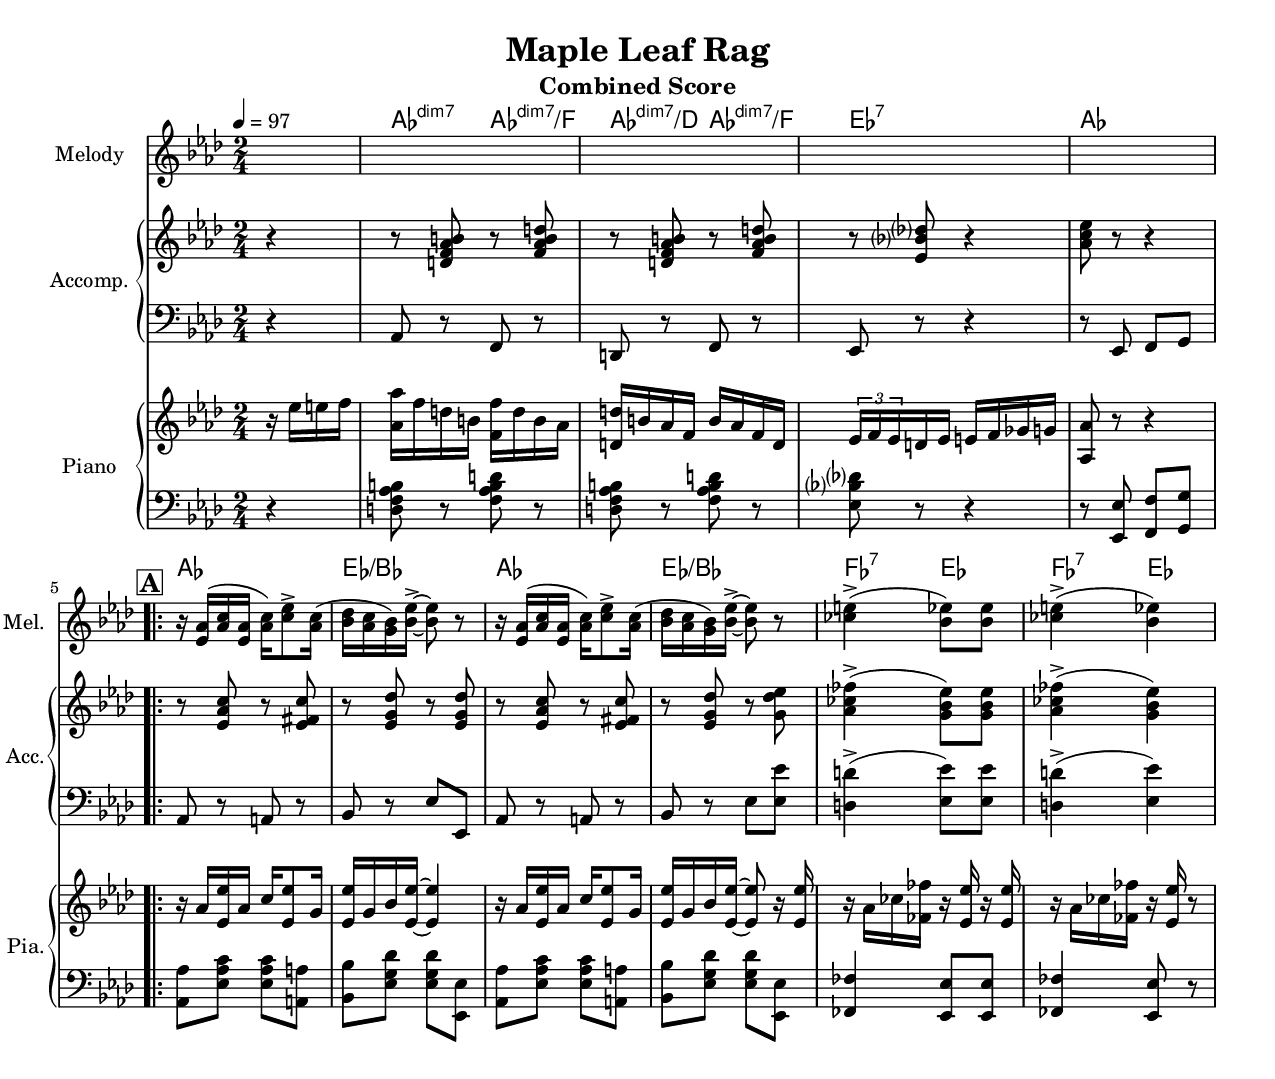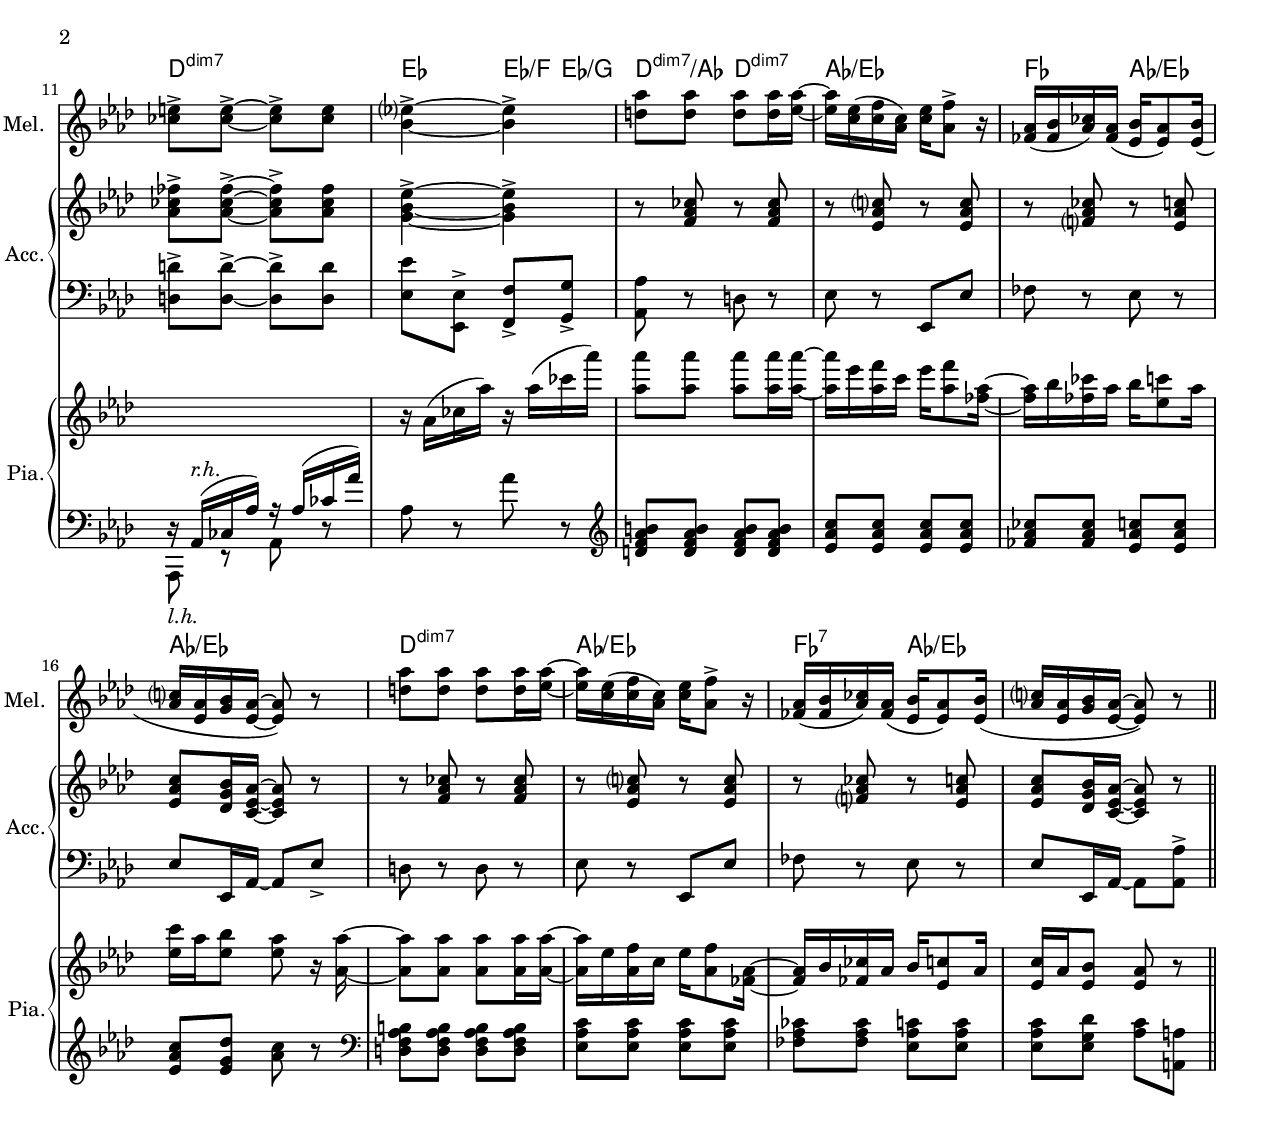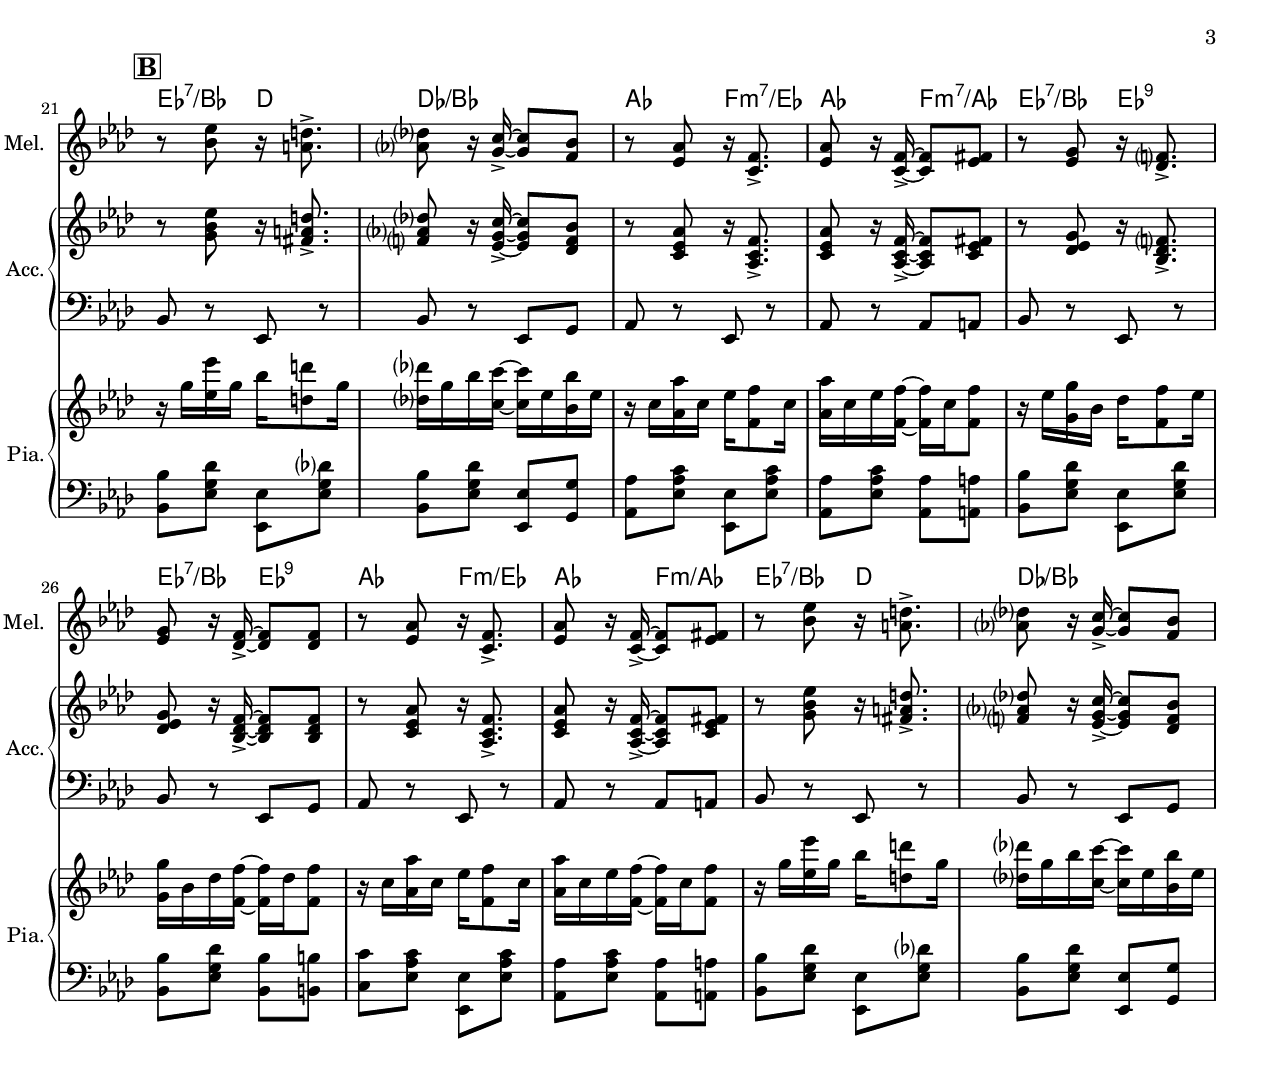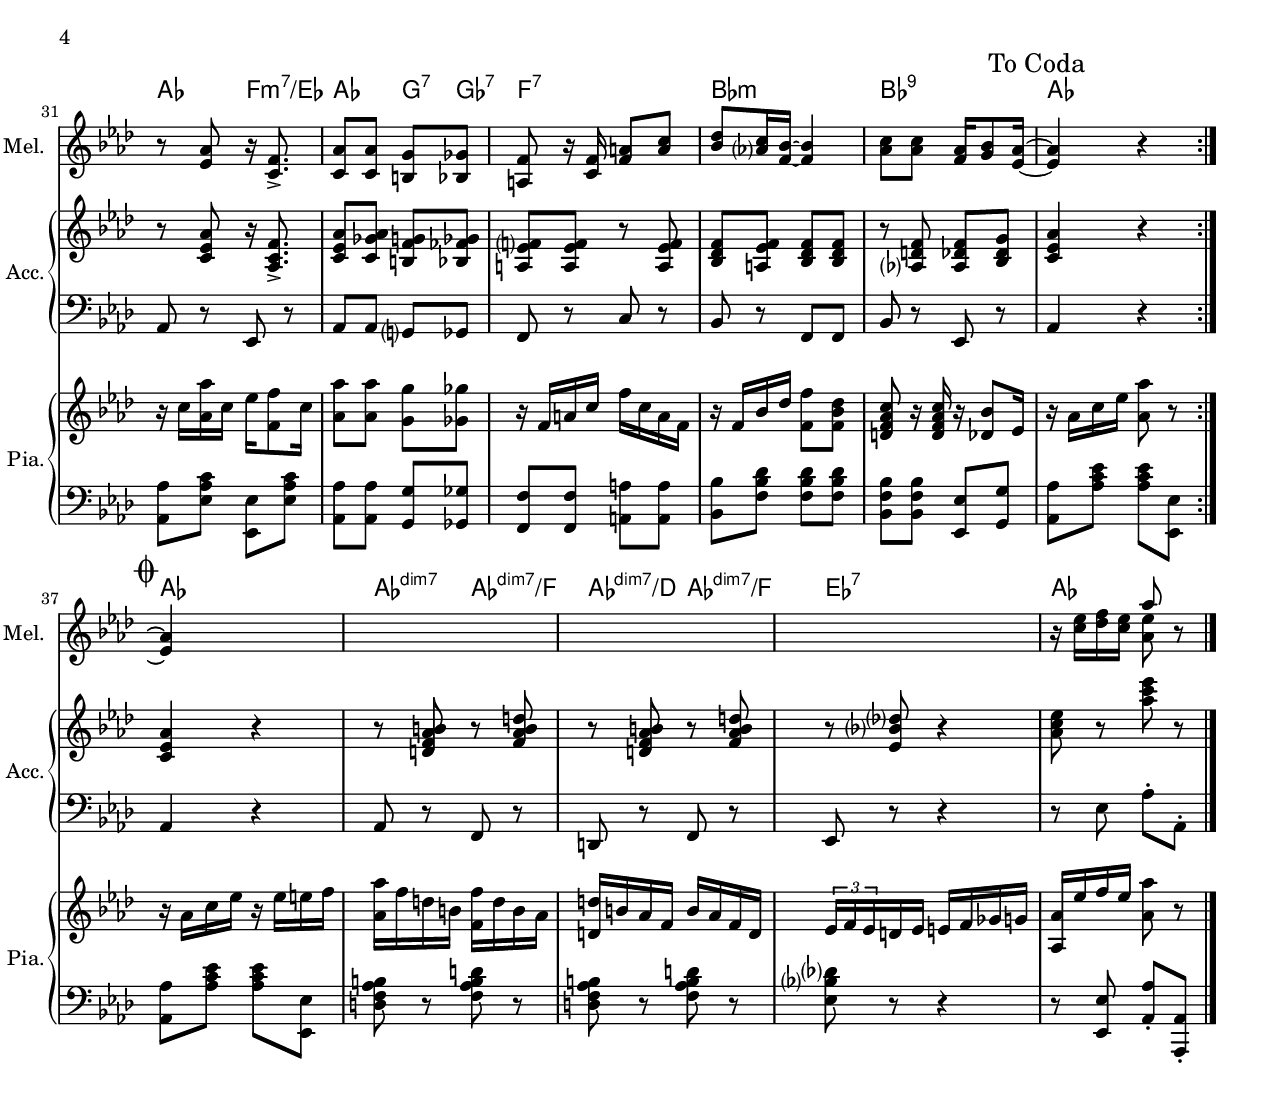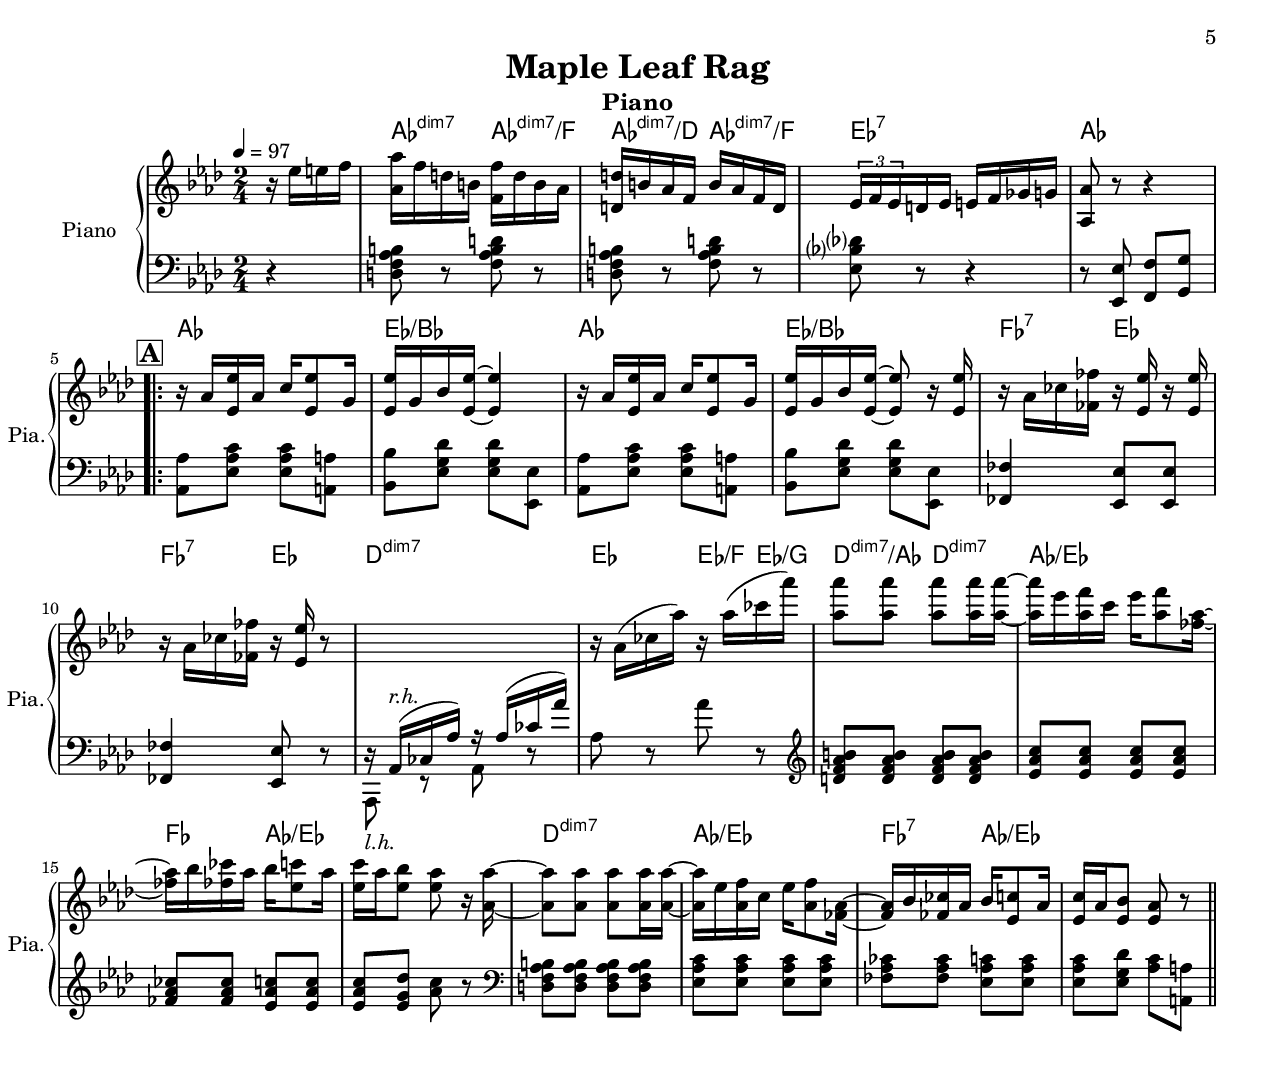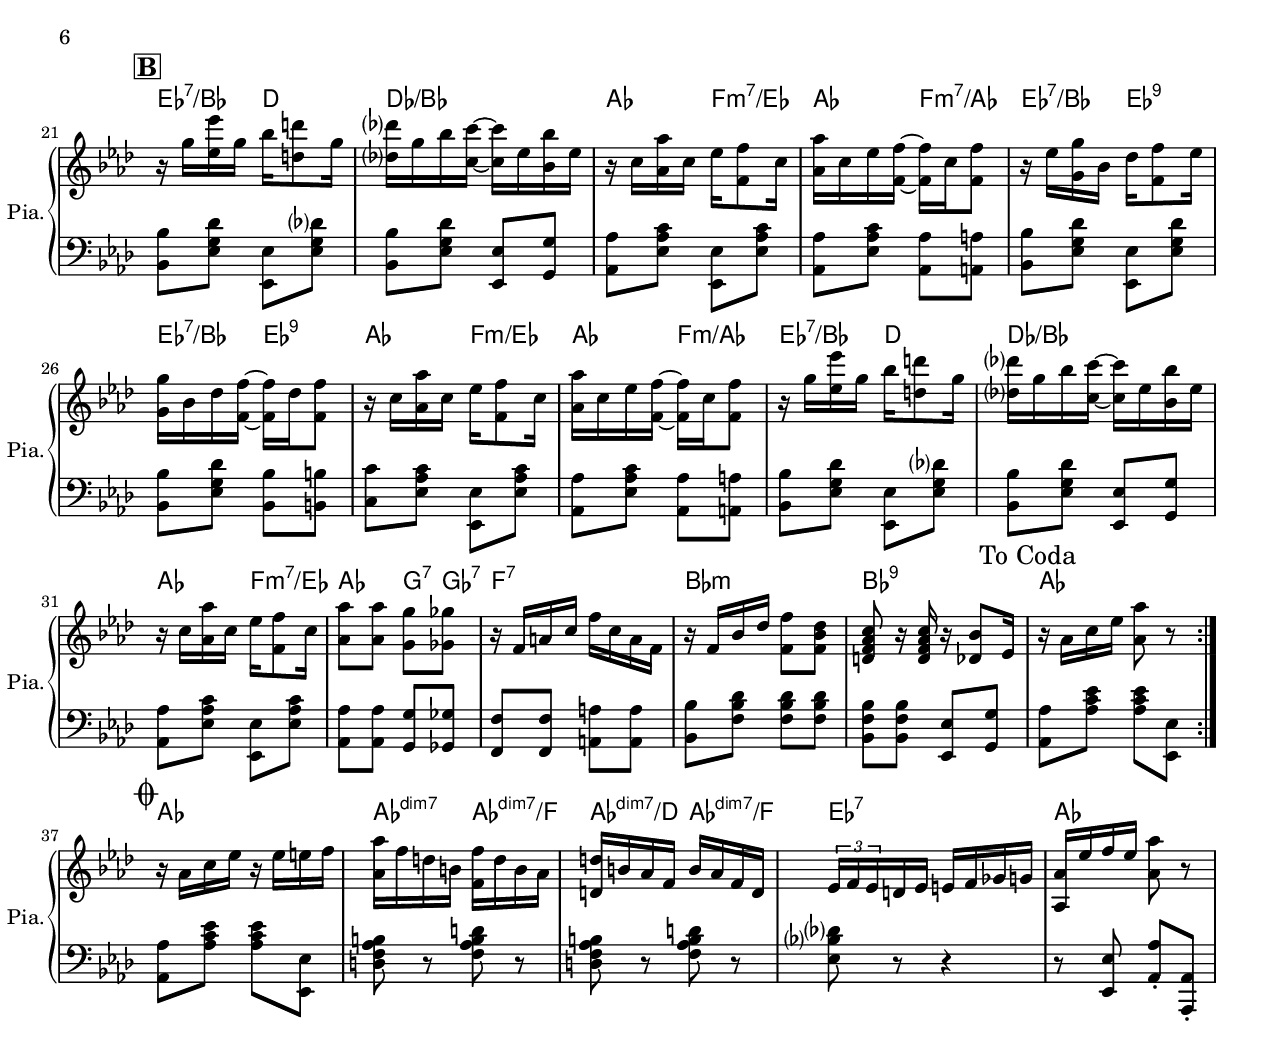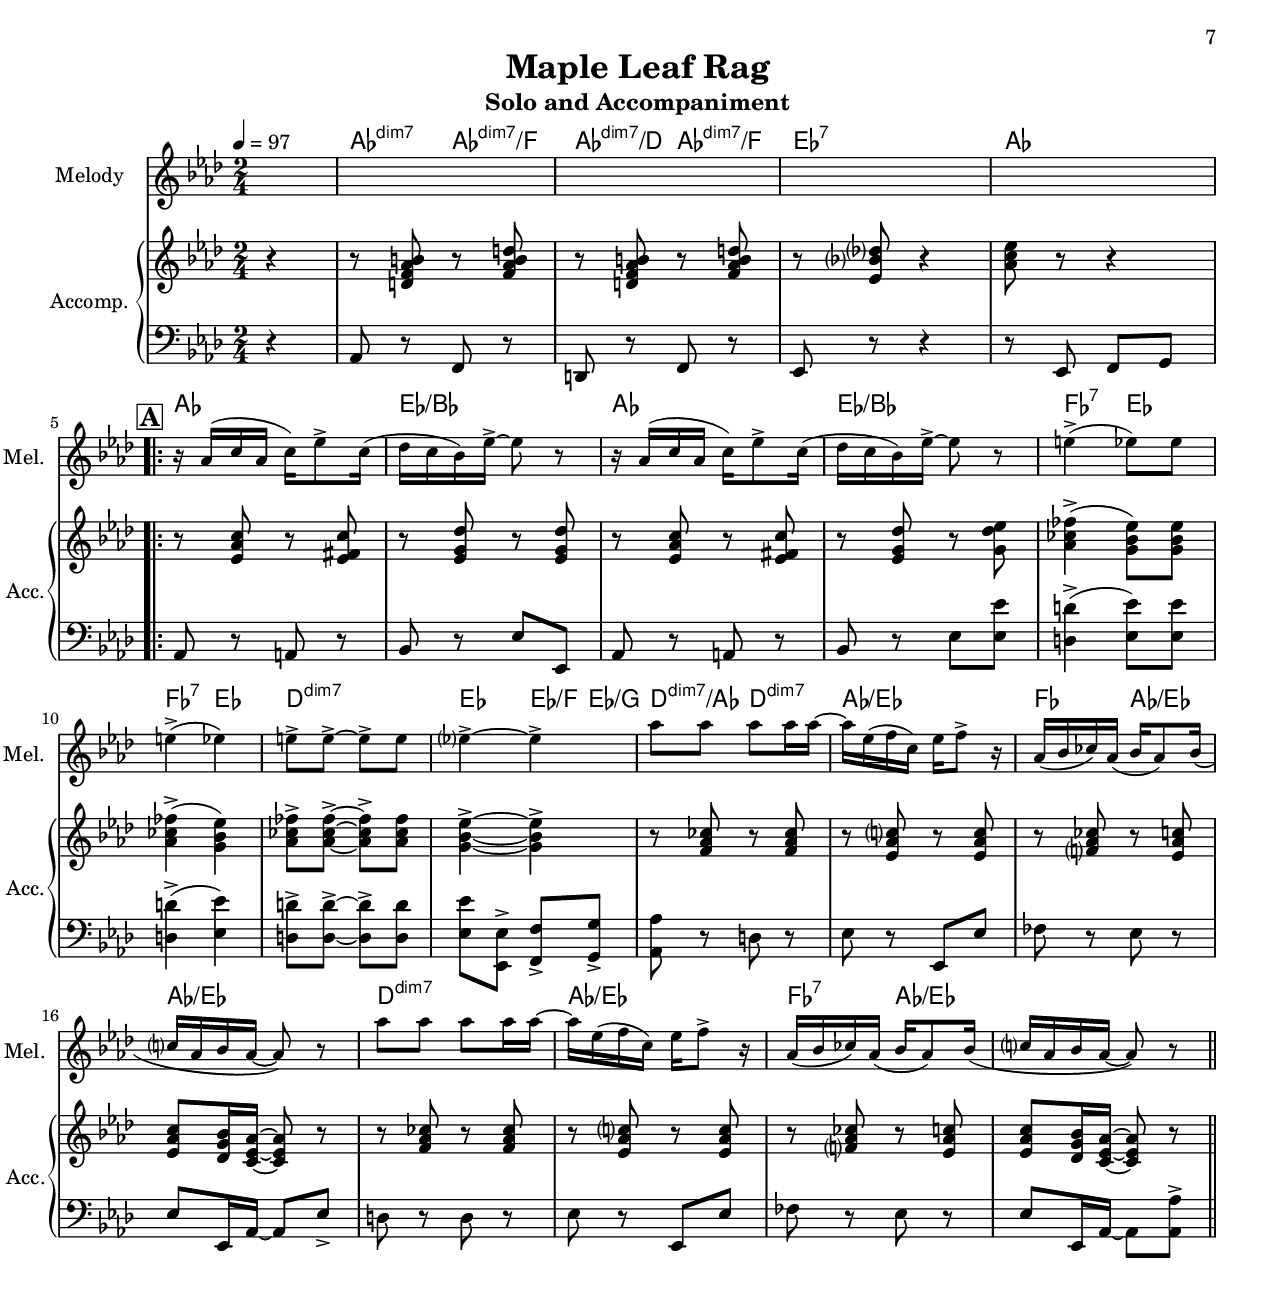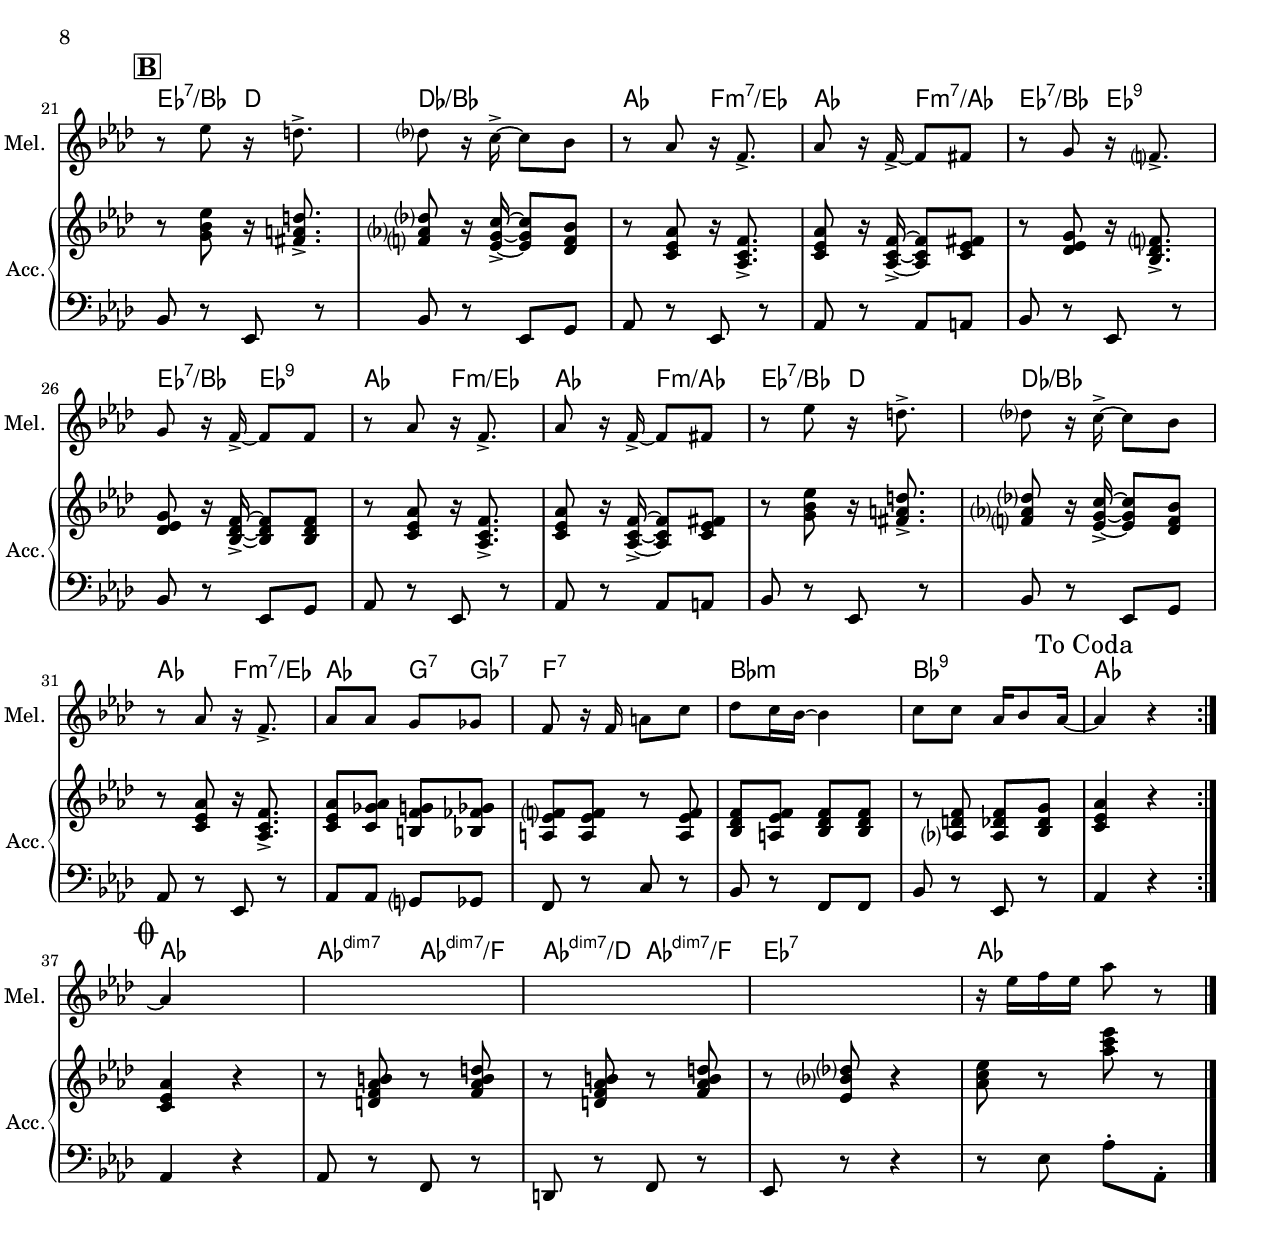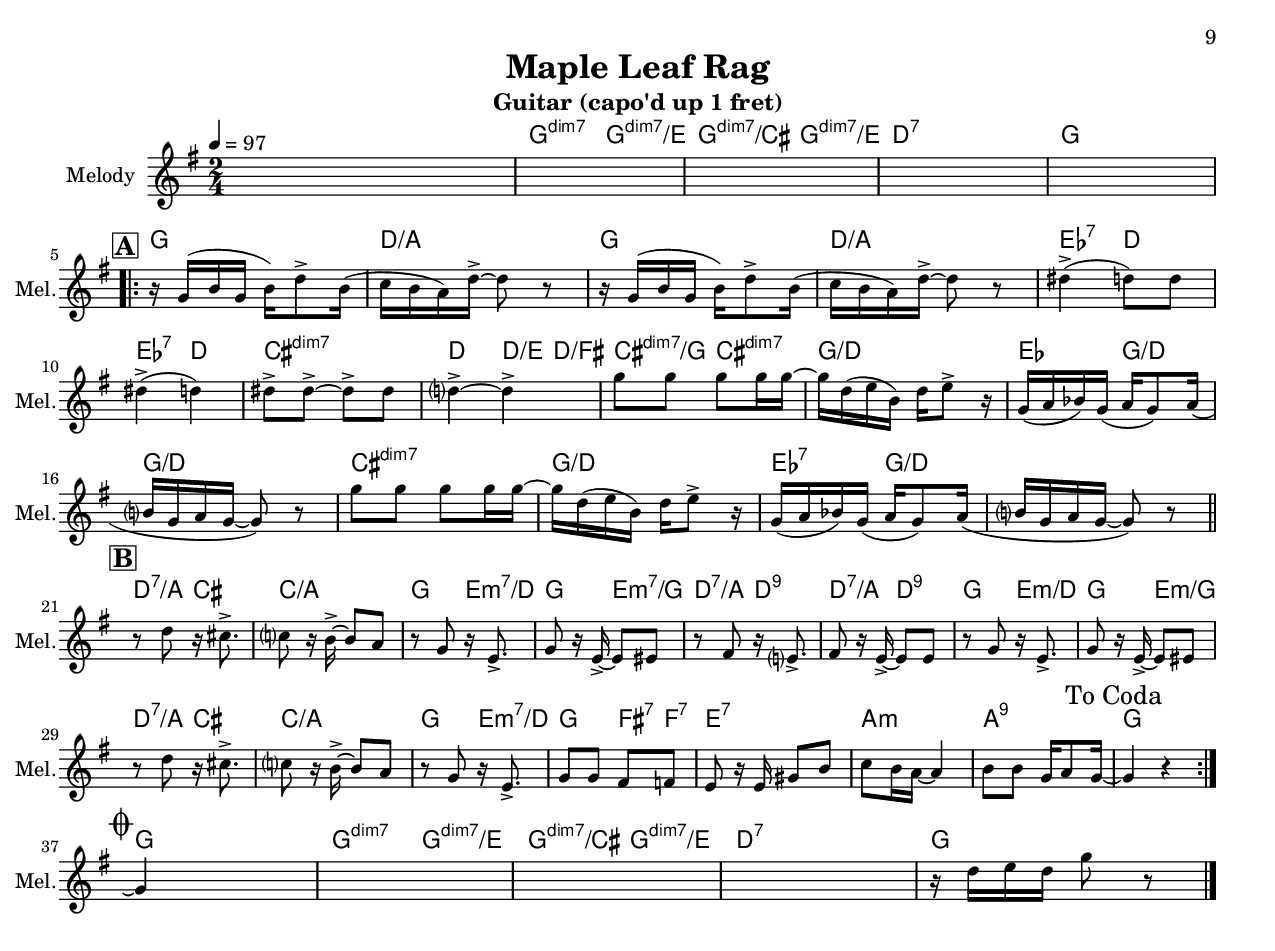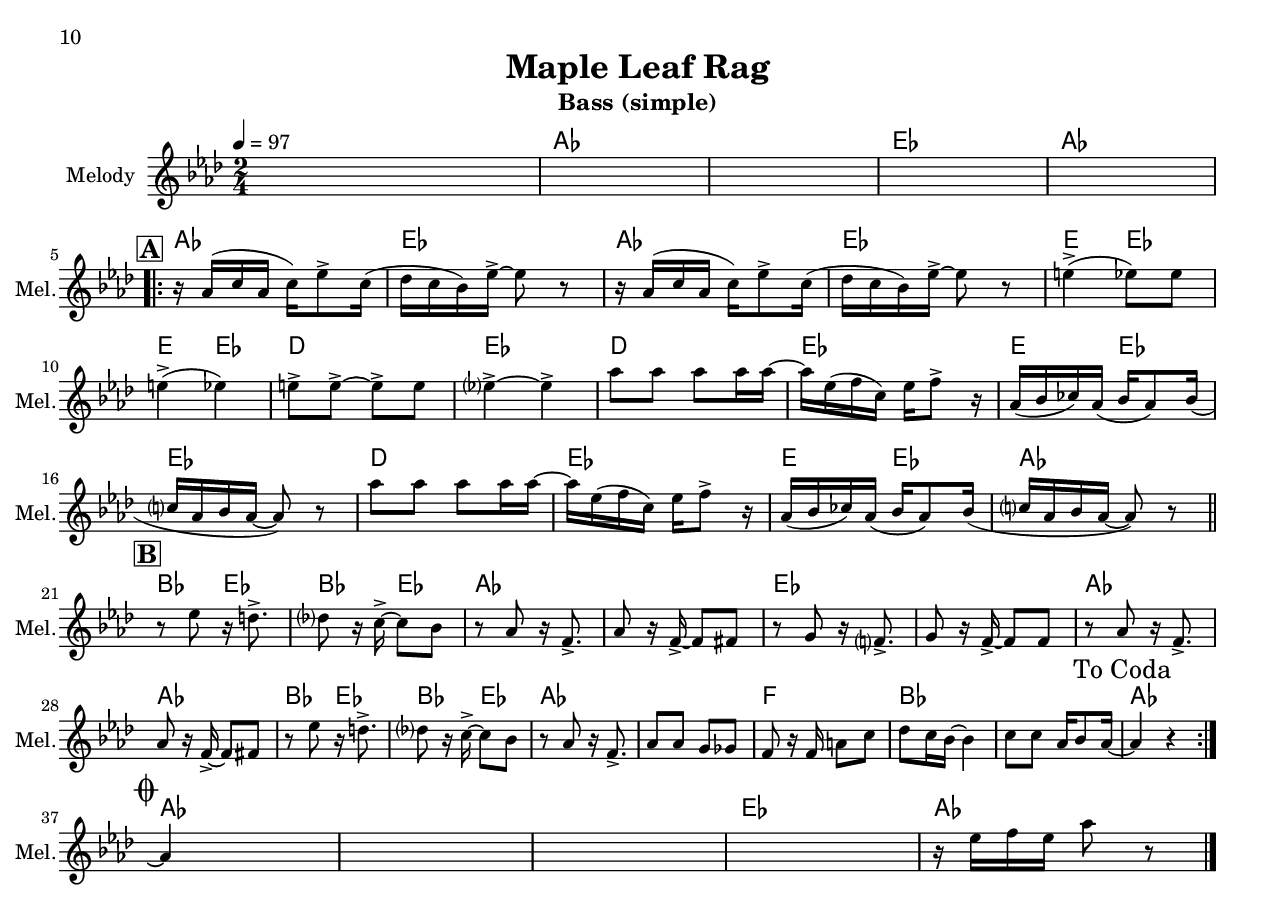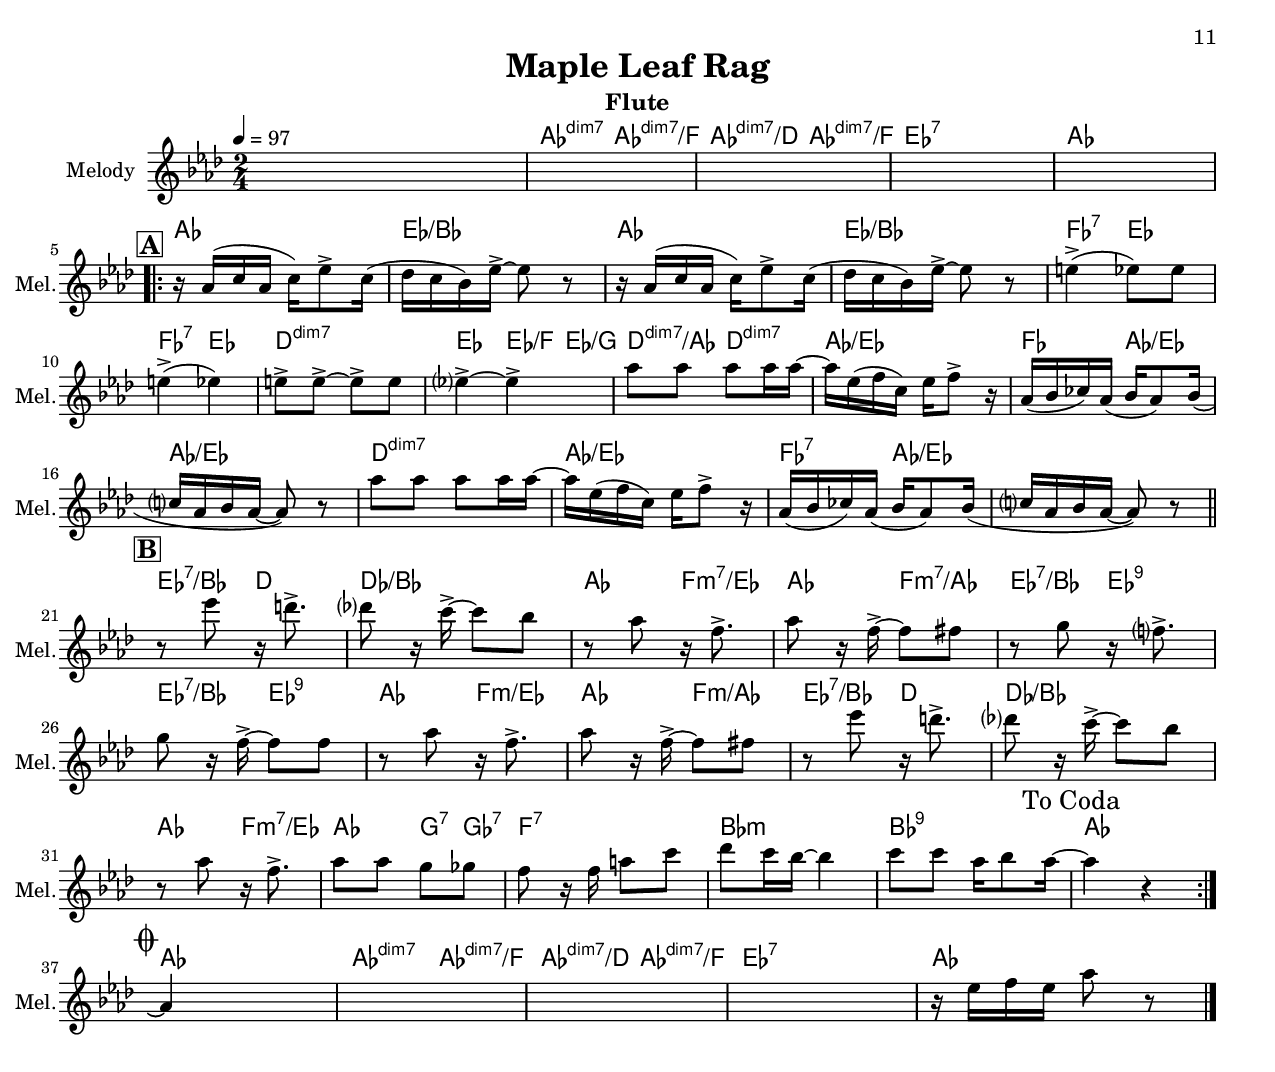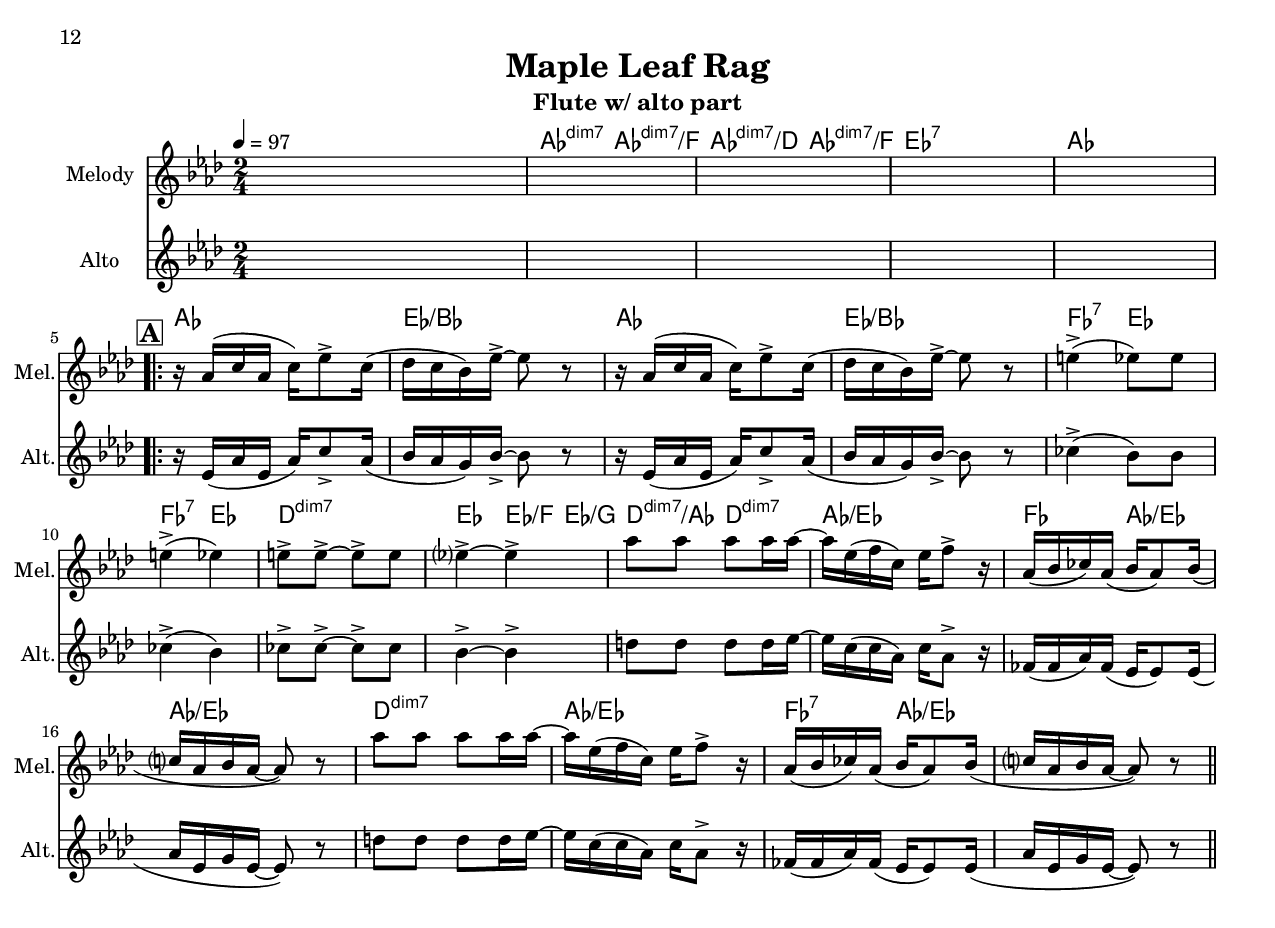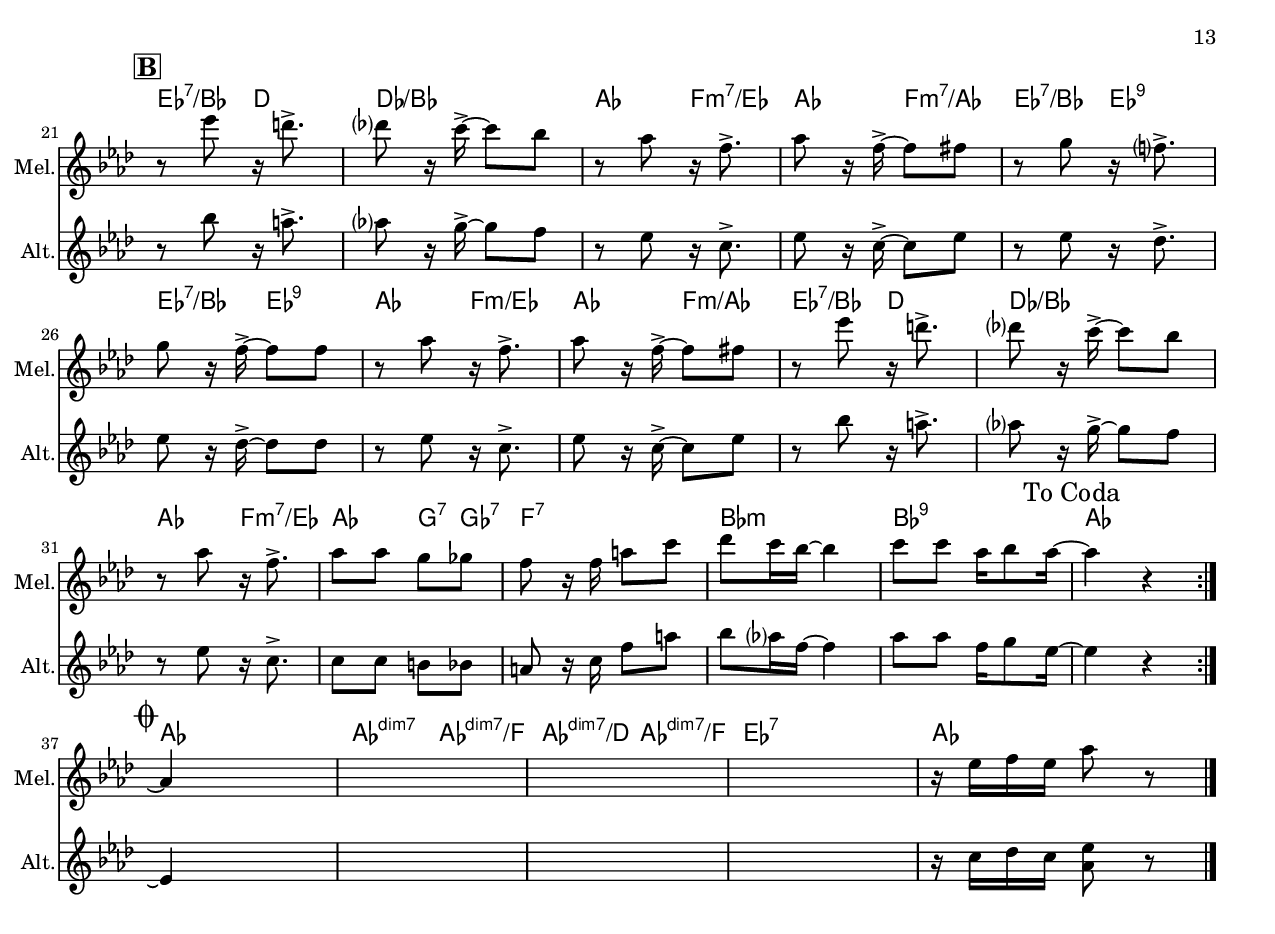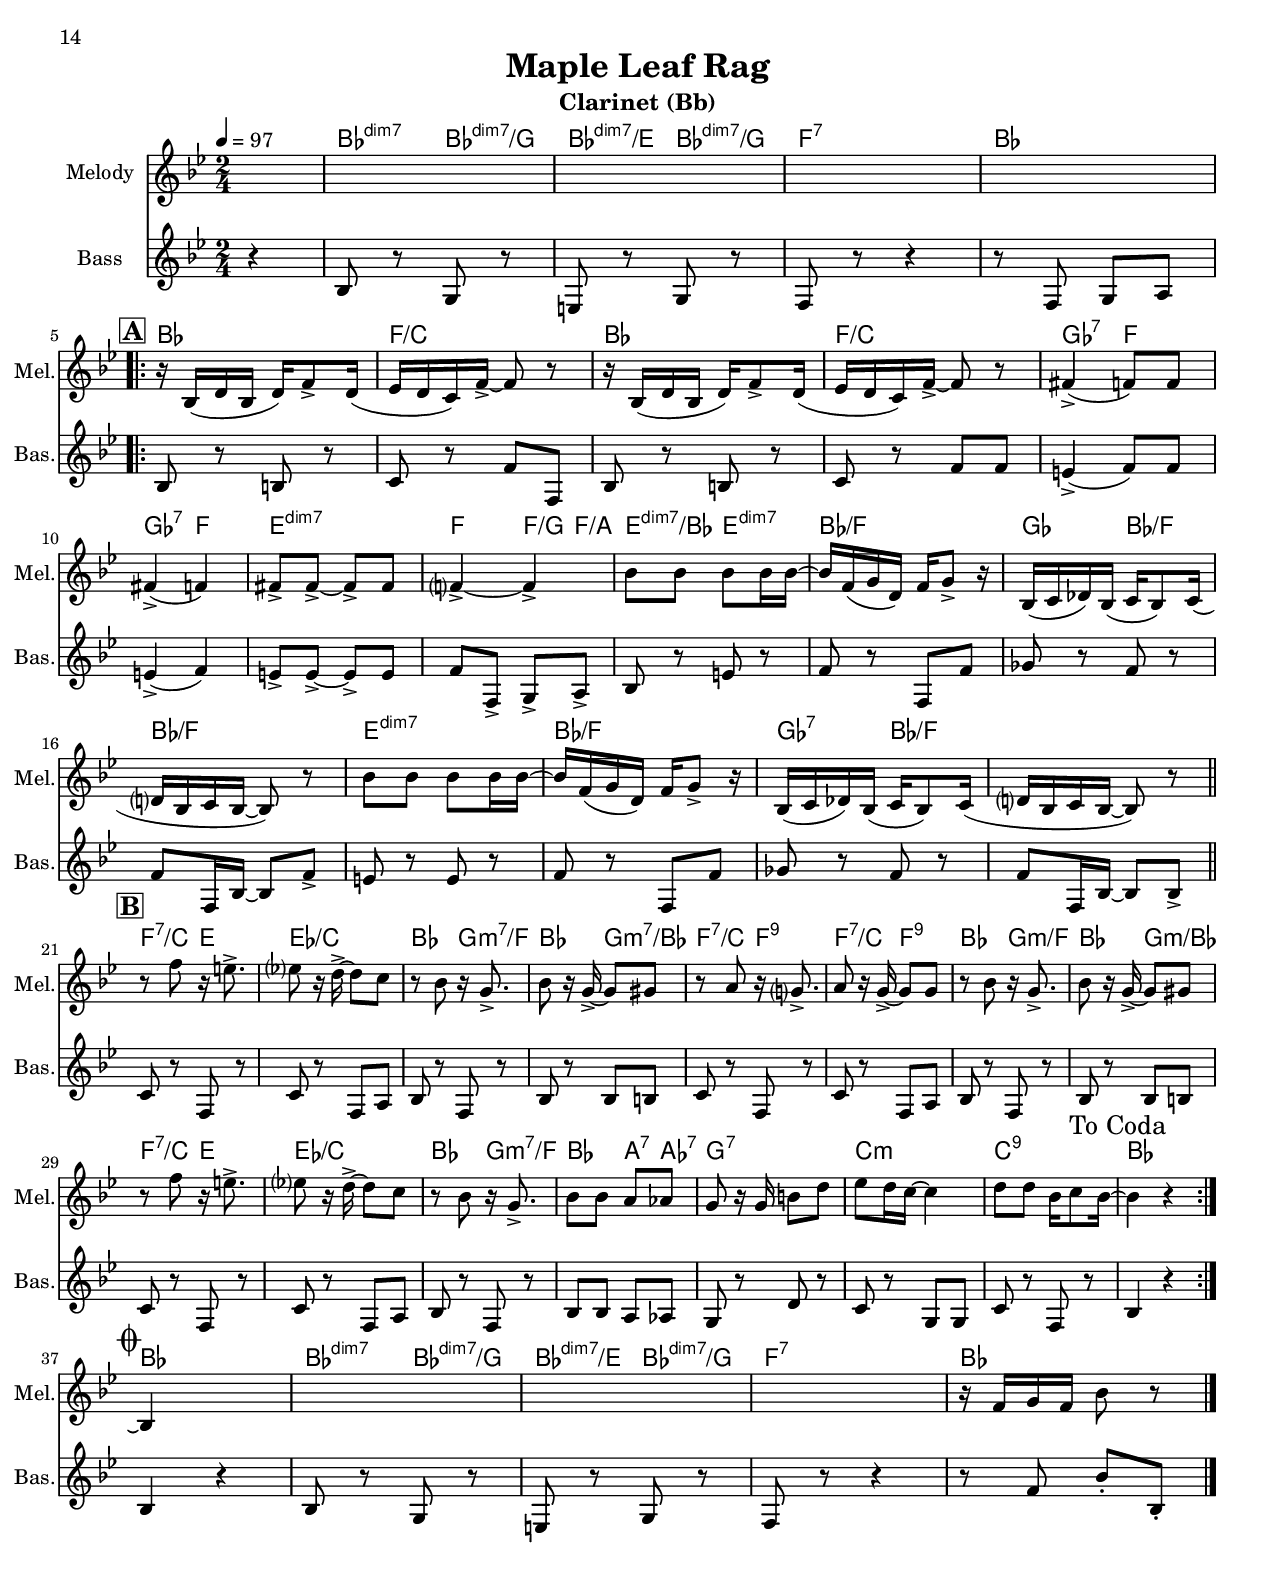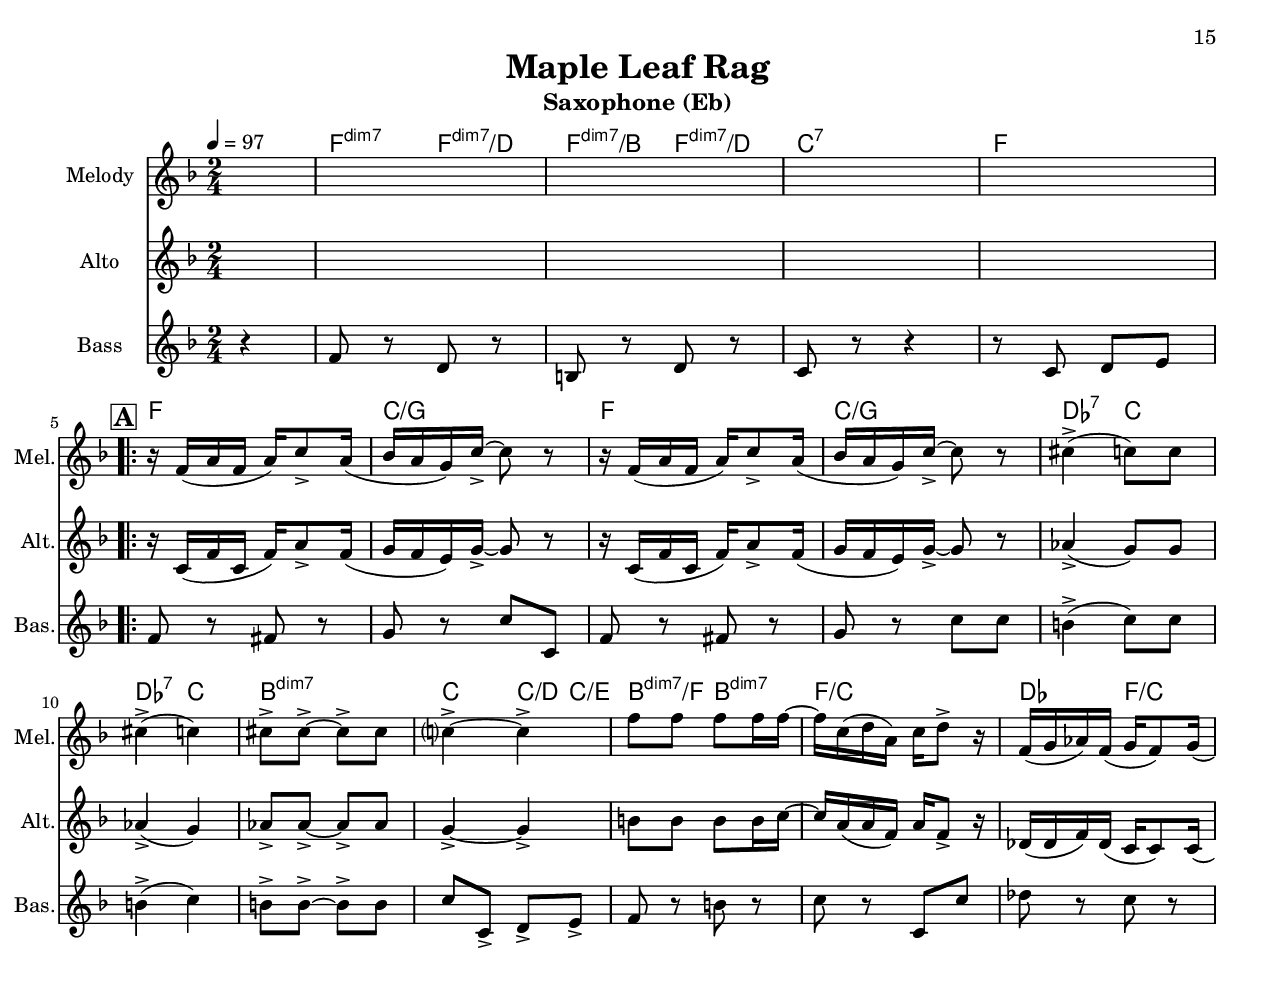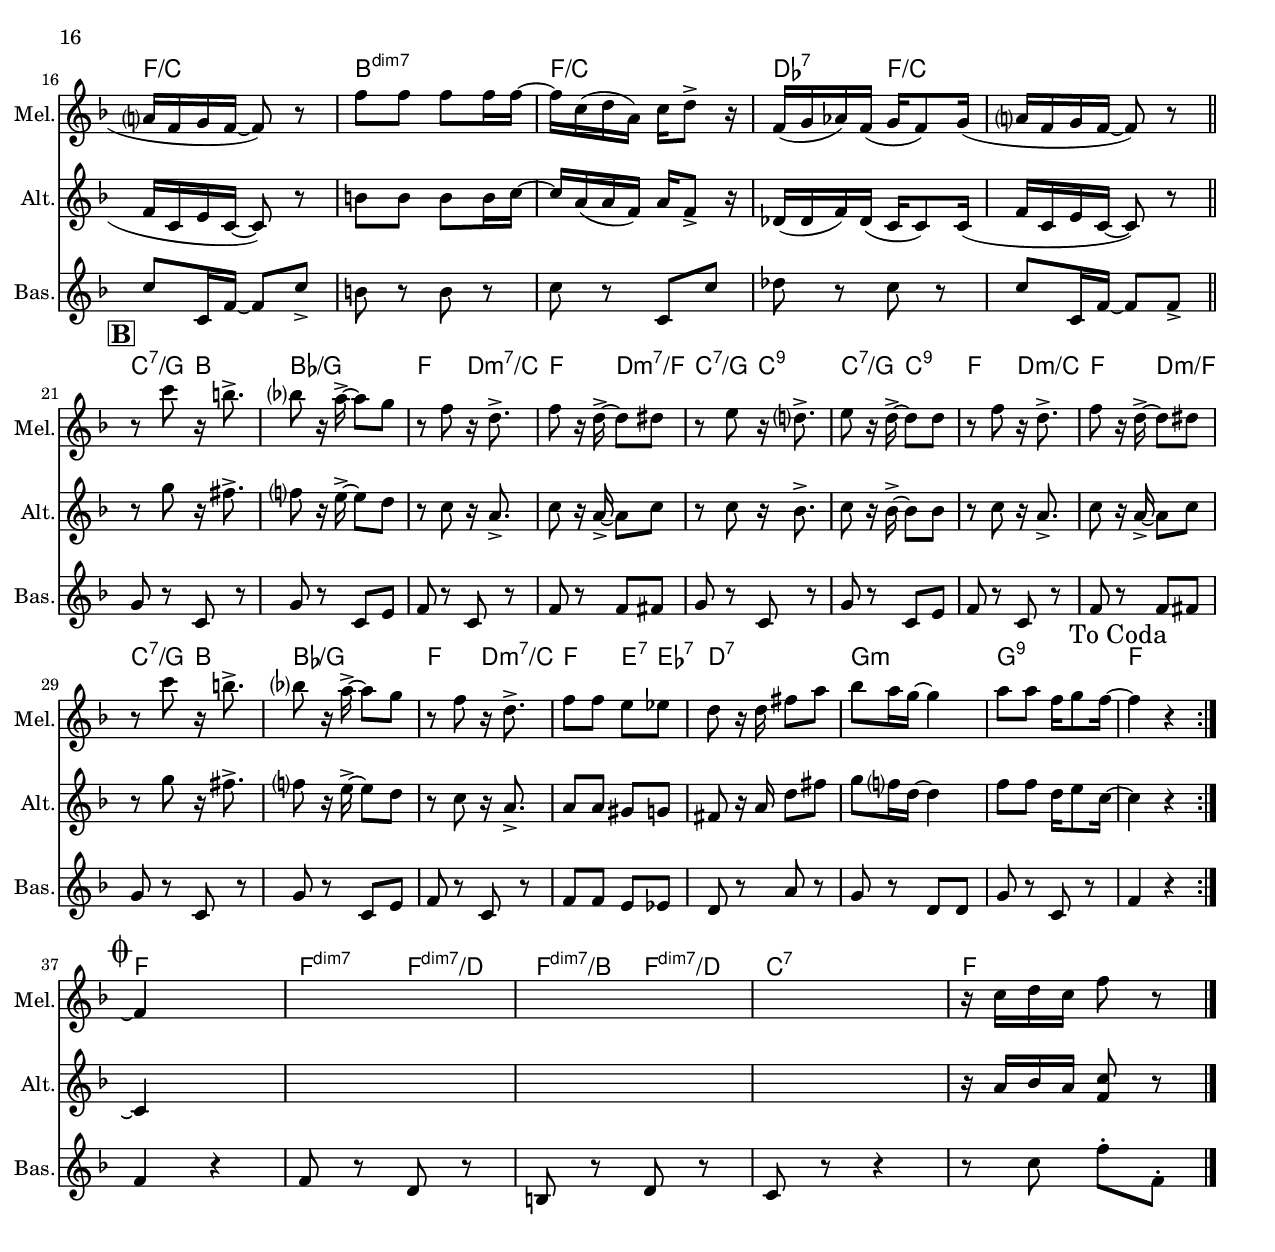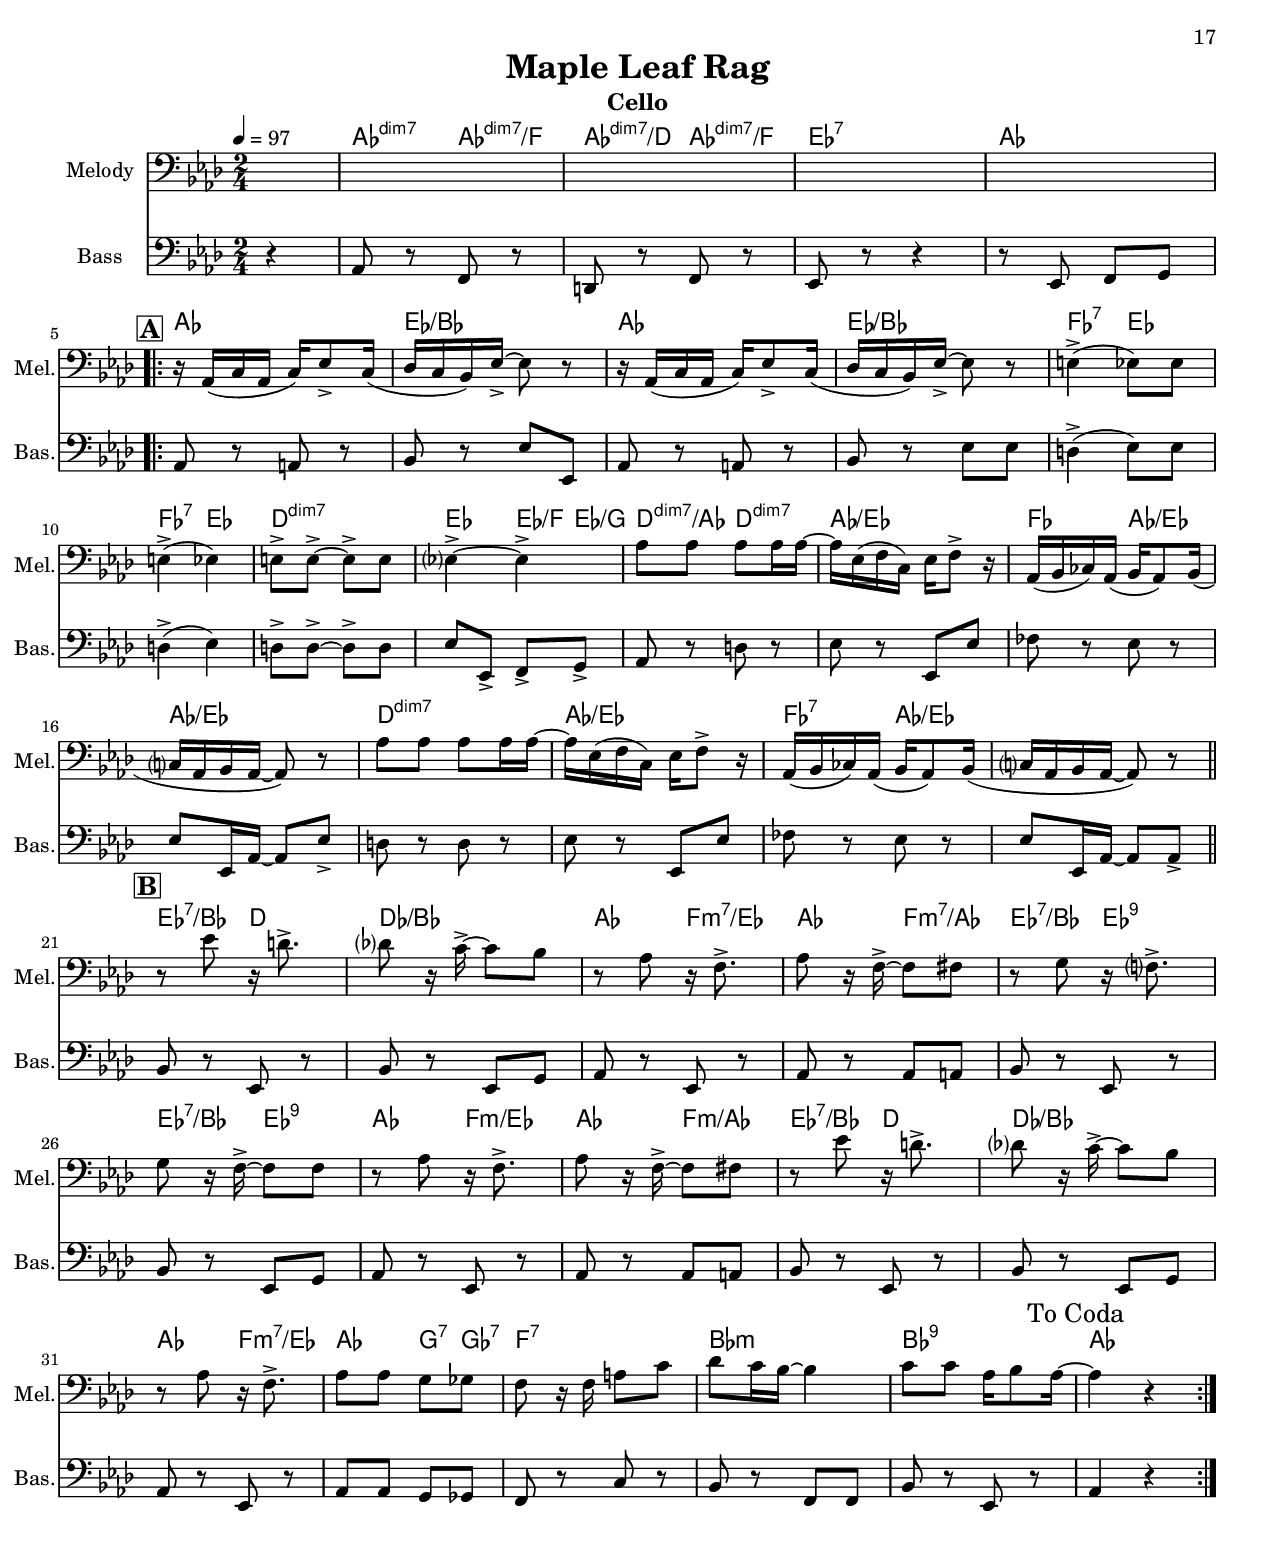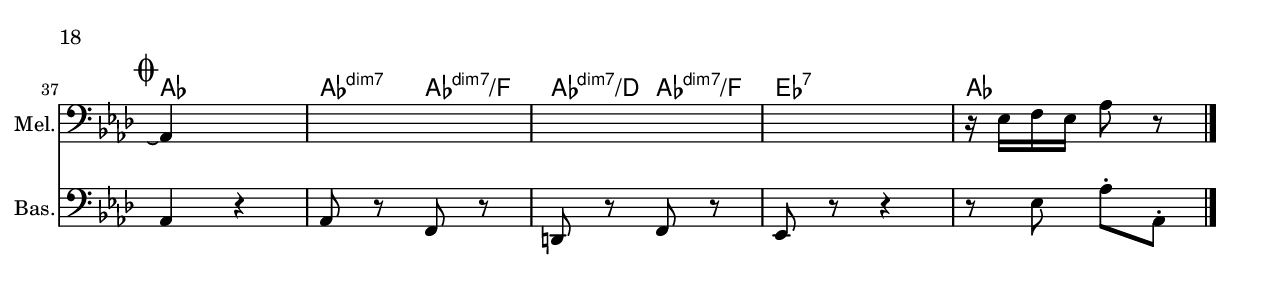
% -*- coding: utf-8; -*-
\version "2.10.33"
%%%%%%%%%%%%%%%%%%%%%%%%%%%%%%%%%%%%%%%%%%%%%%%%%%%%%%%%%%%%%%%%
% standard "guitar" chord notation

chExceptionMusic = {
  <c f g>1-\markup { \super "sus" }
  <c e g b>1-\markup { \super "maj7" }
  <c e g b d>1-\markup { \super "maj9" }
  <c ees ges>1-\markup { \super "dim" }
  <c ees ges beses>1-\markup { \super "dim7" }
}
chExceptionsShort =#(sequential-music-to-chord-exceptions chExceptionMusic #t)
chExceptions = #(append
  (sequential-music-to-chord-exceptions chExceptionMusic #t)
  ignatzekExceptions)

chordProperties = \sequential { 
    \set majorSevenSymbol = \markup { "maj7" }
    \set chordNameExceptions = #chExceptionsShort
}

\header {
  title = "Maple Leaf Rag"
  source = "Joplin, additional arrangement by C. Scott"
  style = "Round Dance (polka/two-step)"
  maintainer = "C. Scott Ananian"
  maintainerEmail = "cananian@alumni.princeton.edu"
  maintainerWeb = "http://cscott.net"
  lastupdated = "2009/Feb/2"
  meter = 97 % quarter note
}
#(set-default-paper-size "letter")
#(set-global-staff-size 18)

pianotopbreak = {
  r16 ees'' e'' f'' |
  <aes'' aes'>16 f'' d'' b' 
  <f'' f'>16 d'' b' aes' |
  <d'' d'>16 b' aes' f'
  b'16 aes' f' d' |
  \times 2/3 { ees' f' ees'} d'16 ees'
  e'16 f' ges' g' |
}
pianotopbreakin = {
  <aes' aes>8 r8
  r4 |
}
pianotopbreakout = {
  <aes' aes>16 ees''16 f'' ees'' <aes'' aes'>8 r8 | 
}
pianotopA = {
    r16 aes'16 <ees' ees''> aes' c'' <ees' ees''>8 g'16 |
    <ees' ees''>16 g' bes' <ees' ees''> ~ <ees' ees''>4 |
    r16 aes'16 <ees' ees''> aes' c'' <ees' ees''>8 g'16 |
    <ees' ees''>16 g' bes' <ees' ees''> ~ <ees' ees''>8 r16 <ees' ees''>16 |

    r16 aes'16 ces'' <fes' fes''> r <ees' ees''> r <ees' ees''> |
    r16 aes'16 ces'' <fes' fes''> r <ees' ees''> r8 |
    \change Staff = "lower" \stemUp \slurUp
    r16 aes,(^\markup{ \italic "r.h." } ces aes) r aes( ces' aes') |
    \change Staff = "upper" \stemNeutral \slurNeutral
    r16 aes'( ces'' aes'') r aes''( ces''' aes''') |

    <aes'' aes'''>8 <aes'' aes'''> <aes'' aes'''> <aes'' aes'''>16 <aes'' aes'''> ~ |
    <aes'' aes'''>16 ees''' <aes'' f'''> c''' ees''' <aes'' f'''>8 <aes'' fes''>16 ~ |
    <aes'' fes''>16 bes'' <fes'' ces'''> aes'' bes'' <ees'' c'''>8 aes''16 |
    <ees'' c'''>16 aes'' <ees'' bes''>8 <ees'' aes''> r16 <aes' aes''> ~ |

    <aes' aes''>8 <aes' aes''> <aes' aes''> <aes' aes''>16 <aes' aes''> ~ |
    <aes' aes''>16 ees'' <aes' f''> c'' ees'' <aes' f''>8 <aes' fes'>16 ~ |
    <aes' fes'>16 bes' <fes' ces''> aes' bes' <ees' c''>8 aes'16 |
    <ees' c''>16 aes' <ees' bes'>8 <ees' aes'> r8 \bar "||" |
}
pianotopB = {
    r16 g''16 <ees'' ees'''> g'' bes'' <d'' d'''>8 g''16 |
    <des'' des'''>16 g'' bes'' <c'' c'''> ~ <c'' c'''> ees'' <bes' bes''> ees'' |
    r16 c'' <aes' aes''> c'' ees'' <f' f''>8 c''16 |
    <aes' aes''>16 c'' ees'' <f' f''> ~ <f' f''> c'' <f' f''>8 |

    r16 ees'' <g' g''> bes' des'' <f' f''>8 ees''16 |
    <g' g''>16 bes' des'' <f' f''> ~ <f' f''> des'' <f' f''>8 |
    r16 c'' <aes' aes''> c'' ees'' <f' f''>8 c''16 |
    <aes' aes''>16 c'' ees'' <f' f''> ~ <f' f''> c'' <f' f''>8 |

    r16 g''16 <ees'' ees'''> g'' bes'' <d'' d'''>8 g''16 |
    <des'' des'''>16 g'' bes'' <c'' c'''> ~ <c'' c'''> ees'' <bes' bes''> ees'' |
    r16 c'' <aes' aes''> c'' ees'' <f' f''>8 c''16 |
    <aes' aes''>8 <aes' aes''> <g' g''> <ges' ges''> |

    r16 f' a' c'' f'' c'' a' f' |
    r16 f' bes' des'' <f' f''>8 <f' bes' des''> |
    <d' f' aes' c''>8 r16 <d' f' aes' c''> r16 <des' bes'>8 ees'16
    % to coda
    r16 aes' c'' ees'' <aes' aes''>8 r8 |
}
pianotop = {
  \tag #'key \key aes \major
  \time 2/4

  \partial 4
  \pianotopbreak
  \pianotopbreakin
  \repeat volta 3 {
    \pianotopA
    \pianotopB
  }
  % coda
  r16 aes' c'' ees''
  \pianotopbreak
  \pianotopbreakout
}

pianobotbreak = {
  % r4 |
  <d f aes b>8 r
  <f aes b d'>8 r |
  <d f aes b>8 r
  <f aes b d'>8 r |
  <ees bes des'>8 r
  r4 |
}
pianobotbreakin = {
  r8 <ees ees,>8
  <f f,>8 <g g,>8 | % usually an <ees ees,>8 here?
}
pianobotbreakout = {
  r8 <ees ees,>8
  <aes aes,>8\staccato <aes, aes,,>8\staccato |
}
pianobotA = {
    <aes, aes>8 <ees aes c'> <ees aes c'> <a, a> |
    <bes, bes>8 <ees g des'> <ees g des'> <ees, ees> |
    <aes, aes>8 <ees aes c'> <ees aes c'> <a, a> |
    <bes, bes>8 <ees g des'> <ees g des'> <ees, ees> |
    <fes, fes>4 <ees, ees>8 <ees, ees> |
    <fes, fes>4 <ees, ees>8 r8 |
    \stemDown
    aes,,8_\markup{ \italic "l.h." } r aes, r |
    aes8 r aes' r |
    \stemNeutral
    \clef treble

    <d' f' aes' b'>8 <d' f' aes' b'> <d' f' aes' b'> <d' f' aes' b'> |
    <ees' aes' c''>8 <ees' aes' c''> <ees' aes' c''> <ees' aes' c''> |
    <fes' aes' ces''>8 <fes' aes' ces''> <ees' aes' c''> <ees' aes' c''> |
    <ees' aes' c''>8 <ees' g' des''> <aes' c''> r8 |
    \clef bass
    
    <d f aes b>8 <d f aes b> <d f aes b> <d f aes b> |
    <ees aes c'>8 <ees aes c'> <ees aes c'> <ees aes c'> |
    <fes aes ces'>8 <fes aes ces'> <ees aes c'> <ees aes c'> |
    <ees aes c'>8 <ees g des'> <aes c'> <a, a> |
}
pianobotB = {
    <bes, bes>8 <ees g des'> <ees, ees> <ees g des'> |
    <bes, bes>8 <ees g des'> <ees, ees> <g, g> |
    <aes, aes>8 <ees aes c'> <ees, ees> <ees aes c'> |
    <aes, aes>8 <ees aes c'> <aes, aes> <a, a> |
    
    <bes, bes>8 <ees g des'> <ees, ees> <ees g des'> |
    <bes, bes>8 <ees g des'> <bes, bes> <b, b> |
    <c c'>8 <ees aes c'> <ees, ees> <ees aes c'> |
    <aes, aes>8 <ees aes c'> <aes, aes> <a, a> |
    
    <bes, bes>8 <ees g des'> <ees, ees> <ees g des'> |
    <bes, bes>8 <ees g des'> <ees, ees> <g, g> |
    <aes, aes>8 <ees aes c'> <ees, ees> <ees aes c'> |
    <aes, aes>8 <aes, aes> <g, g> <ges, ges> |

    <f, f>8 <f, f> <a, a> <a, a> |
    <bes, bes>8 <f bes des'> <f bes des'> <f bes des'> |
    <bes, f bes>8 <bes, f bes> <ees, ees> <g, g> |
    <aes, aes>8 <aes c' ees'> <aes c' ees'> <ees, ees> |
}
pianobot = {
  \tag #'key \key aes \major
  \time 2/4

  \partial 4
  r4 \pianobotbreak
  \pianobotbreakin
  \repeat volta 3 {
    \pianobotA
    \pianobotB
  }
  % coda
  <aes, aes>8 <aes c' ees'> <aes c' ees'> <ees, ees> |
  \pianobotbreak
  \pianobotbreakout
}

melodybreak = {
  s4 | s2*3 |
}
melodybreakin = {
  s2 |
}
melodybreakout = {
  r16 ees''16 f'' ees'' aes''8  r8 |
}
melodyA = {
  r16 aes'( c'' aes' c'') ees''8-\accent c''16( |
  des''16 c'' bes') ees''-\accent ~ ees''8 r  |
  r16 aes'( c'' aes' c'') ees''8-\accent c''16( |
%% 5
  des''16 c'' bes') ees''-\accent ~ ees''8 r  |
  e''4-\accent( ees''8) ees''  |
  e''4-\accent( ees'')  |
  e''8-\accent e''-\accent ~ e''-\accent e''  |
  ees''4-\accent ~ ees''-\accent  |
%% 10
  aes''8 aes'' aes'' aes''16 aes'' ~  |
  aes''16 ees''( f'' c'') ees'' f''8-\accent r16  |
  aes'16( bes' ces'') aes'( bes' aes'8) bes' 16(  |
  c''16 aes' bes' aes' ~ aes'8) r  |
  aes''8 aes'' aes'' aes''16 aes'' ~  |
%% 15
  aes''16 ees''( f'' c'') ees'' f''8-\accent r16  |
  aes'16( bes' ces'') aes'( bes' aes'8) bes'16(
  c''16 aes' bes' aes' ~ aes'8) r  |
}
melodyB = {
    r8 ees'' r16 d''8.-\accent  |
    %% 20
    des''8 r16 c''-\accent ~ c''8 bes'  |
    r8 aes' r16 f'8.-\accent  |
    aes'8 r16 f'-\accent ~ f'8 fis'  |
    r8 g' r16 f' 8.-\accent  |
    g'8 r16 f'-\accent ~ f'8 f'  |
    %% 25
    r8 aes' r16 f'8.-\accent  |
    aes' 8 r16 f'-\accent ~ f'8 fis'  |
    r8 ees'' r16 d''8.-\accent  |
    des''8 r16 c''-\accent ~ c''8 bes'  |
    r8 aes' r16 f'8.-\accent  |
    %% 30
    aes'8 aes' g' ges'  |
    f'8 r16 f' a'8 c''  |
    des''8 c''16 bes' ~ bes'4  |
    c''8 c'' aes'16 bes'8 aes'16 ~  |
    aes'4 r  |
}
melody = {
  \tag #'key \key aes \major
  \time 2/4

  \partial 4
  \melodybreak
  \melodybreakin
  \repeat volta 3 {
    \melodyA
    \melodyB
  }
  % coda
  aes'4\repeatTie
  \melodybreak
  \melodybreakout
  \bar "|."
}
melodyflute = {
  \tag #'key \key aes \major
  \time 2/4

  \partial 4
  \melodybreak
  \melodybreakin
  \repeat volta 3 {
    \melodyA
    \transpose c c' { \melodyB }
  }
  % coda
  aes'4\repeatTie
  \melodybreak
  \melodybreakout
  \bar "|."
}

altobreak = {
  s4 | s2*3 |
}
altobreakin = {
  s2 |
}
altobreakout = {
  r16 c''16 des'' c'' <aes' ees''>8  r8 |
}
altoA = {
  r16 ees'( aes' ees' aes') c''8-\accent aes'16( |
  bes'16 aes' g') bes'-\accent ~ bes'8 r  |
  r16 ees'( aes' ees' aes') c''8-\accent aes'16( |
%% 5
  bes'16 aes' g') bes'-\accent ~ bes'8 r  |
  ces''4-\accent( bes'8) bes'  |
  ces''4-\accent( bes')  |
  ces''8-\accent ces''-\accent ~ ces''-\accent ces''  |
  bes'4-\accent ~ bes'-\accent  |
%% 10
  d''8 d'' d'' d''16 ees'' ~  |
  ees''16 c''( c'' aes') c'' aes'8-\accent r16  |
  fes'16( fes' aes') fes'( ees' ees'8) ees' 16(  |
  aes'16 ees' g' ees' ~ ees'8) r  |
  d''8 d'' d'' d''16 ees'' ~  |
%% 15
  ees''16 c''( c'' aes') c'' aes'8-\accent r16  |
  fes'16( fes' aes') fes'( ees' ees'8) ees' 16(  |
  aes'16 ees' g' ees' ~ ees'8) r  |
}
altoB = {
    r8 bes' r16 a'8.-\accent  |
    %% 20
    aes'8 r16 g'-\accent ~ g'8 f'  |
    r8 ees' r16 c'8.-\accent  |
    ees'8 r16 c'-\accent ~ c'8 ees'  |
    r8 ees' r16 des' 8.-\accent  |
    ees'8 r16 des'-\accent ~ des'8 des'  |
    %% 25
    r8 ees' r16 c'8.-\accent  |
    ees' 8 r16 c'-\accent ~ c'8 ees'  |
    r8 bes' r16 a'8.-\accent  |
    aes'8 r16 g'-\accent ~ g'8 f'  |
    r8 ees' r16 c'8.-\accent  |
    %% 30
    c'8 c' b bes  |
    a8 r16 c' f'8 a'  |
    bes'8 aes'16 f' ~ f'4  |
    aes'8 aes' f'16 g'8 ees'16 ~  |
    ees'4 r  |
}
alto = {
  \tag #'key \key aes \major
  \time 2/4

  \partial 4
  \altobreak
  \altobreakin
  \repeat volta 3 {
    \altoA
    \altoB
  }
  % coda
  ees'4\repeatTie
  \altobreak
  \altobreakout
  \bar "|."
}
altoflute = {
  \tag #'key \key aes \major
  \time 2/4

  \partial 4
  \altobreak
  \altobreakin
  \repeat volta 3 {
    \altoA
    \transpose c c' { \altoB }
  }
  % coda
  ees'4\repeatTie
  \altobreak
  \altobreakout
  \bar "|."
}

treblebreak = {
  r4 |
  r8 <d' f' aes' b'>
  r8 <f' aes' b' d''> |
  r8 <d' f' aes' b'>
  r8 <f' aes' b' d''> |
  r8 <ees' bes' des''>
  r4 |
}
treblebreakin = {
  <aes' c'' ees''>8 r8
  r4 |
}
treblebreakout = {
  <aes' c'' ees''>8 r8
  <aes'' c''' ees'''>8 r8 |
}
trebleA = {
  r8 < ees' aes' c'' > r < ees' c'' fis' >  |
  r8 < ees' g' des'' > r < des'' g' ees' >  |
  r8 < c'' ees' aes' > r < c'' fis' ees' >  |
  %% 5
  r8 < des'' g' ees' > r < g' des'' ees'' >  |
  < aes' ces'' fes'' >4-\accent( < g' bes' ees'' >8) < ees'' g' bes' >  |
  < fes'' aes' ces'' >4-\accent( < g' bes' ees'' >)  |
  < aes' ces'' fes'' >8-\accent < aes' ces'' fes'' >-\accent ~ < aes' ces'' fes'' >-\accent < fes'' ces'' aes' >  |
  < g' bes' ees'' >4-\accent ~ < g' bes' ees'' >-\accent  |
  %% 10
  r8 < f' aes' ces'' > r < ces'' aes' f' >  |
  r8 < ees' aes' c'' > r < c'' ees' aes' >  |
  r8 < ces'' aes' f' > r < c'' ees' aes' >  |
  < c'' ees' aes' >8 < bes' g' des' >16 < aes' ees' c' > ~ < c' ees' aes' >8 r  |
  r8 < ces'' aes' f' > r < ces'' f' aes' >  |
  %% 15
  r8 < c'' aes' ees' > r < c'' ees' aes' >  |
  r8 < ces'' f' aes' > r < c'' ees' aes' >  |
  < c'' ees' aes' >8 < des' bes' g' >16 < c' aes' ees' > ~ < aes' c' ees' >8 r  |
}
trebleB = {
    r8 < ees'' bes' g' > r16 < d'' fis' a' >8.-\accent  |
    %% 20
    < des'' aes' f' >8 r16 < c'' g' ees' >-\accent ~ < ees' g' c'' >8 < des' f' bes' >  |
    r8 < c' ees' aes' > r16 < aes c' f' >8.-\accent  |
    < aes' c' ees' >8 r16 < f' c' aes >-\accent ~ < aes c' f' >8 < fis' c' ees' >  |
    r8 < des' ees' g' > r16 < f' des' bes >8.-\accent  |
    < g' ees' des' >8 r16 < f' des' bes >-\accent ~ < f' des' bes >8 < f' bes des' >  |
    %% 25
    r8 < aes' c' ees' > r16 < f' aes c' >8.-\accent  |
    < aes' ees' c' >8 r16 < f' c' aes >-\accent ~ < f' c' aes >8 < fis' c' ees' >  |
    r8 < ees'' bes' g' > r16 < d'' a' fis' >8.-\accent  |
    < des'' f' aes' >8 r16 < c'' g' ees' >-\accent ~ < c'' g' ees' >8 < bes' f' des' >  |
    r8 < aes' ees' c' > r16 < f' c' aes >8.-\accent  |
    %% 30
    < aes' ees' c' >8 < c' ges' aes' > < b g' f' > < bes fes' ges' >  |
    < f' ees' a >8 < f' a ees' > r < f' a ees' >  |
    < f' des' bes >8 < f' ees' a > < f' bes des' > < f' bes des' >  |
    r8 < f' d' aes > < f' des' aes > < g' des' bes >  |
    % to coda
    < c' ees' aes' >4 r  |
}
treble = {
  \tag #'key \key aes \major
  \time 2/4

  \partial 4
  \treblebreak
  \treblebreakin
  \repeat volta 3 {
    \trebleA
    \trebleB
  }
  % coda
  < c' ees' aes' >4
  \treblebreak
  \treblebreakout
  \bar "|."
}
bassbreak = {
  r4 |
  aes,8 r
  f,8 r |
  d,8 r
  f,8 r |
  ees,8 r
  r4 |
}
bassbreakin = {
  r8 ees,
  f,8 g, |
}
bassbreakout = {
  r8 ees
  aes\staccato aes,\staccato
}
bassA = {
  aes,8 r a, r  |
  bes,8 r ees ees,  |
  aes,8 r a, r  |
  %% 5
  bes,8 r ees < ees \tag #'hi ees' >  |
  < \tag #'hi d' d >4-\accent( < \tag #'hi ees' ees >8) < \tag #'hi ees' ees >  |
  < \tag #'hi d' d >4-\accent( < \tag #'hi ees' ees >)  |
  < d \tag #'hi d' >8-\accent < \tag #'hi d' d >-\accent ~ < \tag #'hi d' d >-\accent < \tag #'hi d' d >  |
  < \tag #'hi ees' ees > 8 < \tag #'hi ees ees, >-\accent < \tag #'hi f f, >-\accent < \tag #'hi g g, >-\accent  |
  %% 10
  < \tag #'hi aes aes, > 8 r d r  |
  ees 8 r ees, ees  |
  fes 8 r ees r  |
  ees 8 ees, 16 aes, ~ aes, 8 ees-\accent  |
  d 8 r d r  |
  %% 15
  ees 8 r ees, ees  |
  fes8 r ees r  |
  ees8 ees,16 aes, ~ aes,8 < \tag #'hi aes aes, >-\accent  |
}
bassB = {
    bes,8 r ees, r  |
    %% 20
    bes,8 r ees, g,  |
    aes,8 r ees, r  |
    aes,8 r aes, a,  |
    bes,8 r ees, r  |
    bes,8 r ees, g,  |
    %% 25
    aes,8 r ees, r  |
    aes,8 r aes, a,  |
    bes,8 r ees, r  |
    bes,8 r ees, g,  |
    aes,8 r ees, r  |
    %% 30
    aes,8 aes, g, ges,  |
    f,8 r c r  |
    bes,8 r f, f,  |
    bes,8 r ees, r  |
    aes,4 r |
}
bass = {
  \tag #'key \key aes \major
  \time 2/4
  
  \partial 4
  \bassbreak
  \bassbreakin
  \repeat volta 3 {
    \bassA
    \bassB
  }
  % coda
  aes,4
  \bassbreak
  \bassbreakout
}

harmoniesbreak = \chordmode
{ \chordProperties
  s4 |
  aes4:dim7 aes:dim7/f |
  aes4:dim7/d aes:dim7/f |
  ees4:7sus s |
}
harmoniesbreakin = \chordmode
{ \chordProperties
  aes4 aes |
}
harmoniesbreakout = \chordmode
{ \chordProperties
  aes4 aes |
}
harmoniesA = \chordmode
{ \chordProperties
  aes4 aes | ees4/bes ees/bes |
  aes4 aes | ees4/bes ees/bes |
  fes4:7 ees | % the e7 could be a d:dim7 (e7==fes7)
  fes4:7 ees |
  d4:dim7 d:dim7 |
  ees4 ees8/f ees/g |
  d4:dim7/aes d:dim7 |
  aes4/ees aes/ees |
  fes4 aes/ees |
  aes4/ees aes/ees |
  d4:dim7 d:dim7 |
  aes4/ees aes/ees |
  fes4:7 aes/ees |
  aes4/ees aes/ees |
}  
harmoniesB = \chordmode
{ \chordProperties
  ees4:7/bes d |
  des4/bes des/bes |
  aes4 f:m7/ees |
  aes4 f:m7/aes |
  ees4:7/bes ees4:9 |
  ees4:7/bes ees4:9 |
  aes4 f:m/ees |
  aes4 f:m/aes |
  ees4:7/bes d |
  des4/bes des/bes |
  aes4 f:m7/ees |
  aes4 g8:7 ges:7 |
  f4:7 f:7 |
  bes4:m bes:m |
  bes4:9 bes:9 |
  \mark "To Coda"
  aes4 aes |
}

harmonies = \chordmode
{ \chordProperties
  \set Score.markFormatter = #format-mark-box-letters

  \partial 4
  \tempo 4 = 97
  \harmoniesbreak
  \harmoniesbreakin
  \break
  \repeat volta 3 {
    \mark\default
    \harmoniesA
    \bar "||" \break
    \mark\default
    \harmoniesB
  }
  \break
  % coda
  \mark\markup { \musicglyph #"scripts.coda" }
  aes4
  \harmoniesbreak
  \harmoniesbreakout
}

% this part is kinda faked; it's not really chords, it's just bass notes
% but i'm pretending it's chords to make it print right.
jessicabreak = \chordmode
{ \chordProperties
  s4 |
  aes4 aes |
  aes4 aes |
  ees4 s |
}
jessicabreakin = \chordmode
{ \chordProperties
  aes4 aes |
}
jessicabreakout = \chordmode
{ \chordProperties
  aes4 aes |
}
jessicaA = \chordmode
{ \chordProperties
  aes4 aes | ees4 ees |
  aes4 aes | ees4 ees |
  e4 ees | % the e7 could be a d:dim7 (e7==fes7)
  e4 ees |
  d2 |
  ees2 |
  d2 |
  ees2 |
  e4 ees |
  ees2 |
  d2 |
  ees2 |
  e4 ees |
  aes2 |
}  
jessicaB = \chordmode
{ \chordProperties
  bes4 ees4 |
  bes4 ees4 |
  aes2 |
  aes2 |
  ees2 |
  ees2 |
  aes2 |
  aes2 |

  bes4 ees4 |
  bes4 ees4 |
  aes2 |
  aes2 |
  f2|
  bes2|
  bes2|
  \mark "To Coda"
  aes4 aes |
}

jessica = \chordmode
{ \chordProperties
  \set Score.markFormatter = #format-mark-box-letters

  \partial 4
  \tempo 4 = 97
  \jessicabreak
  \jessicabreakin
  \break
  \repeat volta 3 {
    \mark\default
    \jessicaA
    \bar "||" \break
    \mark\default
    \jessicaB
  }
  \break
  % coda
  \mark\markup { \musicglyph #"scripts.coda" }
  aes4
  \jessicabreak
  \jessicabreakout
}

\paper {
  scoreTitleMarkup = \bookTitleMarkup
  bookTitleMarkup = \markup {}
  ragged-bottom = ##t
  %annotate-spacing = ##t
}

% combined score
\score {
  <<
    \context ChordNames {
         \set chordChanges = ##t
         \harmonies
    }
    \context Staff = melody <<
      #(set-accidental-style 'modern-cautionary)
      \set Staff.instrumentName = "Melody"
      \set Staff.shortInstrumentName = "Mel."
      \set Staff.printPartCombineTexts = ##f
      \small \partcombine \melody \alto
%{
      \context Lyrics = firstverse \lyricsto melody \wordsA
      \context Lyrics = secondverse \lyricsto melody \wordsB
%}
    >>
    \new PianoStaff <<
      #(set-accidental-style 'piano-cautionary)
      \set PianoStaff.instrumentName = \markup { "Accomp." }
      \set PianoStaff.shortInstrumentName = \markup { "Acc." }
      \context Staff = upper << \time 2/4 \treble >>
      \context Staff = lower << \clef bass \bass >>
    >>
    \new PianoStaff <<
      #(set-accidental-style 'piano-cautionary)
      \set PianoStaff.instrumentName = \markup { "Piano" }
      \set PianoStaff.shortInstrumentName = \markup { "Pia." }
      \context Staff = upper << \pianotop >>
      \context Staff = lower << \clef bass \pianobot >>
    >>
%{
    \new Staff <<
	\clef bass
	\key bes \major \time 4/4
	\transpose c c,, \harmonies
    >>
    \new Staff <<
      \set Staff.instrumentName = \markup{ \column{ "Banjo" "capo'd" "to A" } }
      \set Staff.shortInstrumentName = "Ban."
      \transpose bes a \banjo
    >>
    \new TabStaff <<
      \set TabStaff.stringTunings = #bass-tuning
      \set Staff.instrumentName = "Bass"
      \set Staff.shortInstrumentName = "Bas."
      \removeWithTag #'key \bass
    >>
%}
  >>
  \layout { }
  \header {
    instrument = "Combined Score"
  }
}
				
% piano score
\score {
  <<
    \context ChordNames {
         \set chordChanges = ##t
         \harmonies
    }
    \new PianoStaff <<
      #(set-accidental-style 'piano-cautionary)
      \set PianoStaff.instrumentName = \markup { "Piano" }
      \set PianoStaff.shortInstrumentName = \markup { "Pia." }
      \context Staff = upper << \pianotop >>
      \context Staff = lower << \clef bass \pianobot >>
    >>
  >>
  \layout { }
  \header {
    instrument = "Piano"
    breakbefore=##t
  }
}

% accompaniment score
\score {
  <<
    \context ChordNames {
         \set chordChanges = ##t
         \harmonies
    }
    \new Staff <<
      #(set-accidental-style 'modern-cautionary)
      \set Staff.instrumentName = "Melody"
      \set Staff.shortInstrumentName = "Mel."
      \new Voice = melody {
	\small{\melody}
      }
    >>
    \new PianoStaff <<
      #(set-accidental-style 'piano-cautionary)
      \set PianoStaff.instrumentName = \markup { "Accomp." }
      \set PianoStaff.shortInstrumentName = \markup { "Acc." }
      \context Staff = upper << \treble >>
      \context Staff = lower << \clef bass \bass >>
    >>
  >>
  \layout { }
  \header {
    instrument = "Solo and Accompaniment"
    breakbefore=##t
  }
}

% guitar, capo'd up one fret
\score {
  <<
    \context ChordNames {
         \set chordChanges = ##t
         \transpose aes g \harmonies
    }
    \new Staff <<
      #(set-accidental-style 'modern-cautionary)
      \set Staff.instrumentName = "Melody"
      \set Staff.shortInstrumentName = "Mel."
      \new Voice = melody \transpose aes g {
	\small{\melody}
      }
    >>
  >>
  \layout { }
  \header {
    instrument = "Guitar (capo'd up 1 fret)"
    breakbefore=##t
  }
}

% jessica's bass score
\score {
  <<
    \context ChordNames {
         \set chordChanges = ##t
         \jessica
    }
    \new Staff <<
      #(set-accidental-style 'modern-cautionary)
      \set Staff.instrumentName = "Melody"
      \set Staff.shortInstrumentName = "Mel."
      \new Voice = melody {
	\small{\melody}
      }
    >>
  >>
  \layout { }
  \header {
    instrument = "Bass (simple)"
    breakbefore=##t
  }
}

% flute score
\score {
  <<
    \context ChordNames {
         \set chordChanges = ##t
         \harmonies
    }
    \context Voice = fluteA {
      #(set-accidental-style 'modern-cautionary)
      \set Staff.instrumentName = "Melody"
      \set Staff.shortInstrumentName = "Mel."
      \new Voice = melody { \melodyflute }
    }
%{
    \new Lyrics \lyricsto "melody" { \words }
    \context Staff = fluteB {
      #(set-accidental-style 'modern-cautionary)
      \set Staff.instrumentName = "Alto"
      \set Staff.shortInstrumentName = "Alt."
      \transpose c c' { \alto \transpose c c, \altotag }
    }
%}
  >>
  \header {
    instrument = "Flute"
    breakbefore=##t
  }
}

% flute+alto score
\score {
  <<
    \context ChordNames {
         \set chordChanges = ##t
         \harmonies
    }
    \context Voice = fluteA {
      #(set-accidental-style 'modern-cautionary)
      \set Staff.instrumentName = "Melody"
      \set Staff.shortInstrumentName = "Mel."
      \new Voice = melody { \melodyflute }
    }
    \context Staff = fluteB {
      #(set-accidental-style 'modern-cautionary)
      \set Staff.instrumentName = "Alto"
      \set Staff.shortInstrumentName = "Alt."
      \new Voice = alto { \altoflute }
    }
  >>
  \header {
    instrument = "Flute w/ alto part"
    breakbefore=##t
  }
}

% clarinet score
\score {
  <<
    \context ChordNames {
         \set chordChanges = ##t
         \transpose bes c \harmonies
    }
    \context Staff = clarinetA {
      #(set-accidental-style 'modern-cautionary)
      \set Staff.instrumentName = "Melody"
      \set Staff.shortInstrumentName = "Mel."
      \new Voice = melody {
	\transpose bes c { \melodyflute }
      }
    }
%{
    \new Lyrics \lyricsto "melody" { \words }
    \context Staff = clarinetB {
      #(set-accidental-style 'modern-cautionary)
      \set Staff.instrumentName = "Alto"
      \set Staff.shortInstrumentName = "Alt."
      \transpose bes c { \altoclar \altotag }
    }
%}
    \context Staff = clarinetC {
      #(set-accidental-style 'modern-cautionary)
      \set Staff.instrumentName = "Bass"
      \set Staff.shortInstrumentName = "Bas."
      \transpose bes c''
      \removeWithTag #'hi \bass
    }
  >>
  \header {
    instrument = "Clarinet (Bb)"
    breakbefore=##t
  }
}

% saxophone score
\score {
  <<
    \context ChordNames {
         \set chordChanges = ##t
         \transpose ees c \harmonies
    }
    \context Staff = saxA {
      #(set-accidental-style 'modern-cautionary)
      \set Staff.instrumentName = "Melody"
      \set Staff.shortInstrumentName = "Mel."
      \new Voice = melody {
	\transpose ees c { \melodyflute }
      }
    }
    \context Staff = saxB {
      #(set-accidental-style 'modern-cautionary)
      \set Staff.instrumentName = "Alto"
      \set Staff.shortInstrumentName = "Alt."
      \new Voice = alto {
	\transpose ees c { \altoflute }
      }
    }
    \context Staff = saxC {
      #(set-accidental-style 'modern-cautionary)
      \set Staff.instrumentName = "Bass"
      \set Staff.shortInstrumentName = "Bas."
      \transpose ees c''
      \removeWithTag #'hi \bass
    }
  >>
  \header {
    instrument = "Saxophone (Eb)"
    breakbefore=##t
  }
}

% cello score (octave-shifted)
\score {
  <<
    \context ChordNames {
         \set chordChanges = ##t
         \harmonies
    }
    \context Voice = celloA {
      #(set-accidental-style 'modern-cautionary)
      \set Staff.instrumentName = "Melody"
      \set Staff.shortInstrumentName = "Mel."
      % 1 octave down
      \clef bass
      \transpose c c,, { \melodyflute }
    }
%{
    \context Staff = celloB {
      #(set-accidental-style 'modern-cautionary)
      \set Staff.instrumentName = "Alto"
      \set Staff.shortInstrumentName = "Alt."
      % 1 octave down
      \clef bass
      \transpose c c, { \alto }
    }
%}
    \context Staff = celloC {
      #(set-accidental-style 'modern-cautionary)
      \set Staff.instrumentName = "Bass"
      \set Staff.shortInstrumentName = "Bas."
      \clef bass 
      \removeWithTag #'hi \bass
    }
  >>
  \header {
    instrument = "Cello"
    breakbefore=##t
  }
}

% midi score.
\score {
  \unfoldRepeats
  \context PianoStaff <<
    \context Staff=melody << 
       \set Staff.midiInstrument = "fiddle"
       r1 { \melody }
     >>
    \context Staff=alto << 
       \set Staff.midiInstrument = "fiddle"
       r1 { \alto }
     >>
    \context Staff=bass <<
      \set Staff.midiInstrument = "acoustic bass"
      r1\ff
      %\transpose c c'
      \bass
    >>
%{
    \context Staff=chords <<
      \set Staff.midiInstrument = "pizzicato strings"
      r1\pp
      \harmonies
    >>
    \context Staff=banjo <<
      \set Staff.midiInstrument = "banjo"
      r1\pp
      \banjo
    >>
%}
    \context Staff=upper <<
      \set Staff.midiInstrument = "acoustic grand"
      r1
      \pianotop
    >>
    \context Staff=lower <<
      \set Staff.midiInstrument = "acoustic grand"
      r1
      \pianobot
    >>
%{
    \context Staff=upper <<
      \set Staff.midiInstrument = "acoustic grand"
      r1
      \treble
    >>
    \context Staff=lower <<
      \set Staff.midiInstrument = "acoustic grand"
      r1
      \bass
    >>
%}
  >>
  
  \midi {
    \context {
      \Score
      tempoWholesPerMinute = #(ly:make-moment 97 4)
      }
    }
}
